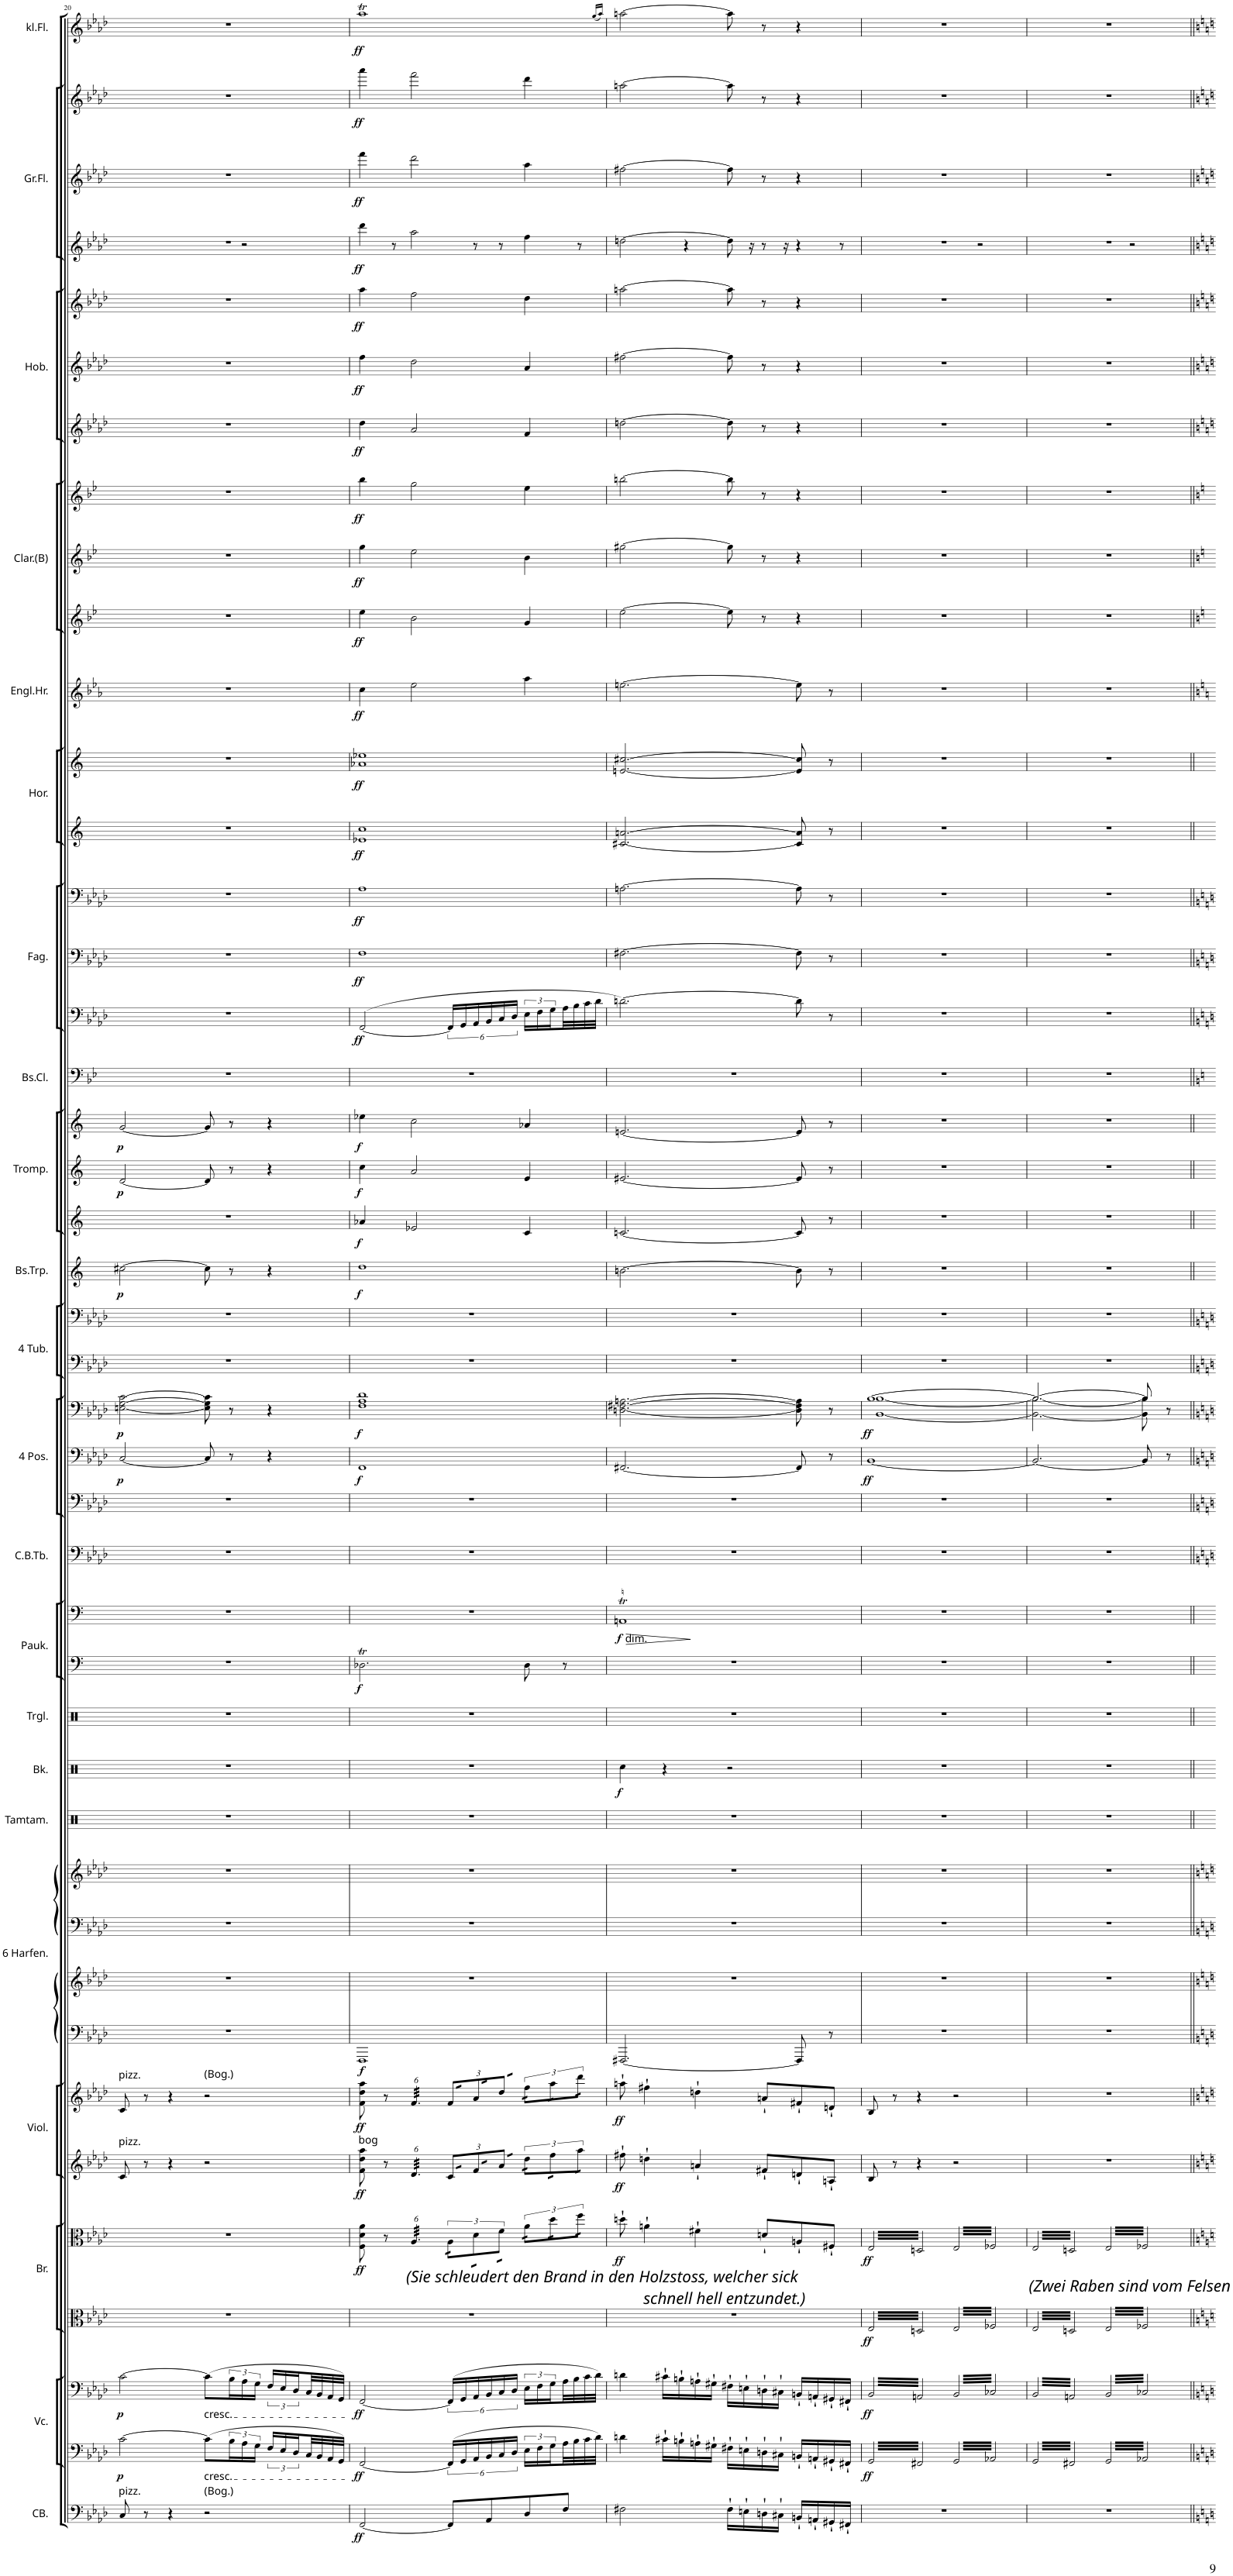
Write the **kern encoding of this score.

**kern	**dynam	**kern	**dynam	**kern	**dynam	**kern	**dynam	**kern	**dynam	**kern	**dynam	**kern	**dynam	**kern	**kern	**dynam	**kern	**kern	**kern	**kern	**dynam	**kern	**kern	**dynam	**kern	**dynam	**kern	**kern	**kern	**dynam	**kern	**dynam	**kern	**kern	**kern	**dynam	**kern	**dynam	**kern	**dynam	**kern	**dynam	**kern	**kern	**dynam	**kern	**dynam	**kern	**dynam	**kern	**dynam	**kern	**dynam	**kern	**dynam	**kern	**dynam	**kern	**dynam	**kern	**dynam	**kern	**dynam	**kern	**dynam	**kern	**dynam	**kern	**dynam	**kern	**dynam	**kern	**dynam	**kern	**dynam
*part41	*part41	*part40	*part40	*part39	*part39	*part38	*part38	*part37	*part37	*part36	*part36	*part35	*part35	*part34	*part34	*part34	*part33	*part33	*part32	*part31	*part31	*part30	*part29	*part29	*part28	*part28	*part27	*part26	*part25	*part25	*part24	*part24	*part23	*part22	*part21	*part21	*part20	*part20	*part19	*part19	*part18	*part18	*part17	*part16	*part16	*part15	*part15	*part14	*part14	*part13	*part13	*part12	*part12	*part11	*part11	*part10	*part10	*part9	*part9	*part8	*part8	*part7	*part7	*part6	*part6	*part5	*part5	*part4	*part4	*part3	*part3	*part2	*part2	*part1	*part1
*staff43	*staff43	*staff42	*staff42	*staff41	*staff41	*staff40	*staff40	*staff39	*staff39	*staff38	*staff38	*staff37	*staff37	*staff36	*staff35	*staff35/36	*staff34	*staff33	*staff32	*staff31	*staff31	*staff30	*staff29	*staff29	*staff28	*staff28	*staff27	*staff26	*staff25	*staff25	*staff24	*staff24	*staff23	*staff22	*staff21	*staff21	*staff20	*staff20	*staff19	*staff19	*staff18	*staff18	*staff17	*staff16	*staff16	*staff15	*staff15	*staff14	*staff14	*staff13	*staff13	*staff12	*staff12	*staff11	*staff11	*staff10	*staff10	*staff9	*staff9	*staff8	*staff8	*staff7	*staff7	*staff6	*staff6	*staff5	*staff5	*staff4	*staff4	*staff3	*staff3	*staff2	*staff2	*staff1	*staff1
*I"Contrabasse.	*	*I"Violoncellos	*	*I"Violoncelle.	*	*I"Violas	*	*I"Bratschen.	*	*I"Violins	*	*I"Violinen.	*	*I"Harp	*	*	*I"6 Harfen.	*	*I"Tamtam.	*I"Becken.	*	*I"Triangel.	*I"Timpani	*	*I"Pauken.	*	*I"Contrabass Tuben.	*I"Trombone	*I"4 Posaunen.	*	*I"Tenor Trombone	*	*I"Tuba	*I"4 Tuben.	*I"Bass Trompetten.	*	*I"C Trumpet	*	*I"Trompetten.	*	*I"C Trumpet	*	*I"Bass Clarinetten.	*I"Bassoon	*	*I"Fagotte.	*	*I"Bassoon	*	*I"Horn in F	*	*I"Horner.	*	*I"Englishes Horn.	*	*I"Bb Clarinet	*	*I"Clarinetten. (B)	*	*I"Bb Clarinet	*	*I"Oboe	*	*I"Hoboen.	*	*I"Oboe	*	*I"Flute	*	*I"Floten.	*	*I"Flute	*	*I"Kleinen Floten.	*
*I'CB.	*	*	*	*I'Vc.	*	*	*	*I'Br.	*	*	*	*I'Viol.	*	*I'Hp	*	*	*I'6 Harfen.	*	*I'Tamtam.	*I'Bk.	*	*I'Trgl.	*I'Timp	*	*I'Pauk.	*	*I'C.B.Tb.	*I'Trb	*I'4 Pos.	*	*I'Trb	*	*I'Tba	*I'4 Tub.	*I'Bs.Trp.	*	*I'Tpt	*	*I'Tromp.	*	*I'Tpt	*	*I'Bs.Cl.	*I'Bsn	*	*I'Fag.	*	*I'Bsn	*	*I'Hn	*	*I'Hor.	*	*I'Engl.Hr.	*	*I'Cl	*	*I'Clar.(B)	*	*I'Cl	*	*I'Ob	*	*I'Hob.	*	*I'Ob	*	*I'Fl	*	*	*	*I'Fl	*	*I'kl.Fl.	*
!!LO:PB:g=z
*clefF4	*	*clefF4	*	*clefF4	*	*clefC3	*	*clefC3	*	*clefG2	*	*clefG2	*	*clefF4	*clefG2	*	*clefF4	*clefG2	*clefX	*clefX	*	*clefX	*clefF4	*	*clefF4	*	*clefF4	*clefF4	*clefF4	*	*clefF4	*	*clefF4	*clefF4	*clefG2	*	*clefG2	*	*clefG2	*	*clefG2	*	*clefF4	*clefF4	*	*clefF4	*	*clefF4	*	*clefG2	*	*clefG2	*	*clefG2	*	*clefG2	*	*clefG2	*	*clefG2	*	*clefG2	*	*clefG2	*	*clefG2	*	*clefG2	*	*clefG2	*	*clefG2	*	*clefG2	*
*Trd7c12	*	*	*	*	*	*	*	*	*	*	*	*	*	*	*	*	*	*	*	*	*	*	*	*	*	*	*	*	*	*	*	*	*	*	*Trd8c14	*	*	*	*	*	*	*	*Trd8c14	*	*	*	*	*	*	*Trd4c7	*	*Trd4c7	*	*Trd4c7	*	*Trd1c2	*	*Trd1c2	*	*Trd1c2	*	*	*	*	*	*	*	*	*	*	*	*	*	*Trd-7c-12	*
*k[b-e-a-d-]	*	*k[b-e-a-d-]	*	*k[b-e-a-d-]	*	*k[b-e-a-d-]	*	*k[b-e-a-d-]	*	*k[b-e-a-d-]	*	*k[b-e-a-d-]	*	*k[b-e-a-d-]	*k[b-e-a-d-]	*	*k[b-e-a-d-]	*k[b-e-a-d-]	*k[]	*k[]	*	*k[]	*k[]	*	*k[]	*	*k[b-e-a-d-]	*k[b-e-a-d-]	*k[b-e-a-d-]	*	*k[b-e-a-d-]	*	*k[b-e-a-d-]	*k[b-e-a-d-]	*k[]	*	*k[]	*	*k[]	*	*k[]	*	*k[b-e-]	*k[b-e-a-d-]	*	*k[b-e-a-d-]	*	*k[b-e-a-d-]	*	*k[]	*	*k[]	*	*k[b-e-a-]	*	*k[b-e-]	*	*k[b-e-]	*	*k[b-e-]	*	*k[b-e-a-d-]	*	*k[b-e-a-d-]	*	*k[b-e-a-d-]	*	*k[b-e-a-d-]	*	*k[b-e-a-d-]	*	*k[b-e-a-d-]	*	*k[b-e-a-d-]	*
*M4/4	*	*M4/4	*	*M4/4	*	*M4/4	*	*M4/4	*	*M4/4	*	*M4/4	*	*M4/4	*M4/4	*	*M4/4	*M4/4	*M4/4	*M4/4	*	*M4/4	*M4/4	*	*M4/4	*	*M4/4	*M4/4	*M4/4	*	*M4/4	*	*M4/4	*M4/4	*M4/4	*	*M4/4	*	*M4/4	*	*M4/4	*	*M4/4	*M4/4	*	*M4/4	*	*M4/4	*	*M4/4	*	*M4/4	*	*M4/4	*	*M4/4	*	*M4/4	*	*M4/4	*	*M4/4	*	*M4/4	*	*M4/4	*	*M12/8	*	*M4/4	*	*M4/4	*	*M4/4	*
=20	=20	=20	=20	=20	=20	=20	=20	=20	=20	=20	=20	=20	=20	=20	=20	=20	=20	=20	=20	=20	=20	=20	=20	=20	=20	=20	=20	=20	=20	=20	=20	=20	=20	=20	=20	=20	=20	=20	=20	=20	=20	=20	=20	=20	=20	=20	=20	=20	=20	=20	=20	=20	=20	=20	=20	=20	=20	=20	=20	=20	=20	=20	=20	=20	=20	=20	=20	=20	=20	=20	=20	=20	=20	=20	=20
!	!	!	!	!	!	!	!	!	!	!	!	!LO:TX:a:t=pizz.	!	!	!	!	!	!	!	!	!	!	!	!	!	!	!	!	!	!	!	!	!	!	!	!	!	!	!	!	!	!	!	!	!	!	!	!	!	!	!	!	!	!	!	!	!	!	!	!	!	!	!	!	!	!	!	!	!	!	!	!	!	!	!
!	!	!	!	!	!	!	!	!	!	!LO:TX:a:t=pizz.	!	!	!	!	!	!	!	!	!	!	!	!	!	!	!	!	!	!	!	!	!	!	!	!	!	!	!	!	!	!	!	!	!	!	!	!	!	!	!	!	!	!	!	!	!	!	!	!	!	!	!	!	!	!	!	!	!	!	!	!	!	!	!	!	!
!LO:TX:a:t=pizz.	!	!	!	!	!	!	!	!	!	!	!	!	!	!	!	!	!	!	!	!	!	!	!	!	!	!	!	!	!	!	!	!	!	!	!	!	!	!	!	!	!	!	!	!	!	!	!	!	!	!	!	!	!	!	!	!	!	!	!	!	!	!	!	!	!	!	!	!	!	!	!	!	!	!	!
!	!	!	!LO:DY:b	!	!LO:DY:b	!	!	!	!	!	!	!	!	!	!	!	!	!	!	!	!	!	!	!	!	!	!	!	!	!LO:DY:b	!	!LO:DY:b	!	!	!	!LO:DY:b	!	!	!	!LO:DY:b	!	!LO:DY:b	!	!	!	!	!	!	!	!	!	!	!	!	!	!	!	!	!	!	!	!	!	!	!	!	!	!	!	!	!	!	!	!	!
8C/	.	[2c\	p	[2c\	p	1r	.	1r	.	8c/	.	8c/	.	1r	1r	.	1r	1r	1r	1r	.	1r	1r	.	1r	.	1r	1r	[2C/	p	[2En\ [2G\ [2c\	p	1r	1r	[2cc#X\	p	1r	.	[2d/	p	[2g/	p	1r	1r	.	1r	.	1r	.	1r	.	1r	.	1r	.	1r	.	1r	.	1r	.	1r	.	1r	.	1r	.	1.r	.	1r	.	1r	.	1r	.
8r	.	.	.	.	.	.	.	.	.	8r	.	8r	.	.	.	.	.	.	.	.	.	.	.	.	.	.	.	.	.	.	.	.	.	.	.	.	.	.	.	.	.	.	.	.	.	.	.	.	.	.	.	.	.	.	.	.	.	.	.	.	.	.	.	.	.	.	.	.	.	.	.	.	.	.	.
4r	.	.	.	.	.	.	.	.	.	4r	.	4r	.	.	.	.	.	.	.	.	.	.	.	.	.	.	.	.	.	.	.	.	.	.	.	.	.	.	.	.	.	.	.	.	.	.	.	.	.	.	.	.	.	.	.	.	.	.	.	.	.	.	.	.	.	.	.	.	.	.	.	.	.	.	.
!	!	!	!	!	!	!	!	!	!	!	!	!LO:TX:a:t=(Bog.)	!	!	!	!	!	!	!	!	!	!	!	!	!	!	!	!	!	!	!	!	!	!	!	!	!	!	!	!	!	!	!	!	!	!	!	!	!	!	!	!	!	!	!	!	!	!	!	!	!	!	!	!	!	!	!	!	!	!	!	!	!	!	!
!	!	!	!	!LO:TX:b:t=cresc.	!	!	!	!	!	!	!	!	!	!	!	!	!	!	!	!	!	!	!	!	!	!	!	!	!	!	!	!	!	!	!	!	!	!	!	!	!	!	!	!	!	!	!	!	!	!	!	!	!	!	!	!	!	!	!	!	!	!	!	!	!	!	!	!	!	!	!	!	!	!	!
!	!	!LO:TX:b:t=cresc.	!	!	!	!	!	!	!	!	!	!	!	!	!	!	!	!	!	!	!	!	!	!	!	!	!	!	!	!	!	!	!	!	!	!	!	!	!	!	!	!	!	!	!	!	!	!	!	!	!	!	!	!	!	!	!	!	!	!	!	!	!	!	!	!	!	!	!	!	!	!	!	!	!
!LO:TX:a:t=(Bog.)	!	!	!	!	!	!	!	!	!	!	!	!	!	!	!	!	!	!	!	!	!	!	!	!	!	!	!	!	!	!	!	!	!	!	!	!	!	!	!	!	!	!	!	!	!	!	!	!	!	!	!	!	!	!	!	!	!	!	!	!	!	!	!	!	!	!	!	!	!	!	!	!	!	!	!
2r	.	(8c\L]	.	(8c\L]	.	.	.	.	.	2r	.	2r	.	.	.	.	.	.	.	.	.	.	.	.	.	.	.	.	8C/]	.	8E\] 8G\] 8c\]	.	.	.	8cc#\]	.	.	.	8d/]	.	8g/]	.	.	.	.	.	.	.	.	.	.	.	.	.	.	.	.	.	.	.	.	.	.	.	.	.	.	.	.	.	.	.	.	.	.
.	.	24B-\L	.	24B-\L	.	.	.	.	.	.	.	.	.	.	.	.	.	.	.	.	.	.	.	.	.	.	.	.	8r	.	8r	.	.	.	8r	.	.	.	8r	.	8r	.	.	.	.	.	.	.	.	.	.	.	.	.	.	.	.	.	.	.	.	.	.	.	.	.	.	.	.	.	.	.	.	.	.
.	.	24A-\	.	24A-\	.	.	.	.	.	.	.	.	.	.	.	.	.	.	.	.	.	.	.	.	.	.	.	.	.	.	.	.	.	.	.	.	.	.	.	.	.	.	.	.	.	.	.	.	.	.	.	.	.	.	.	.	.	.	.	.	.	.	.	.	.	.	.	.	.	.	.	.	.	.	.
.	.	24G\JJ	.	24G\JJ	.	.	.	.	.	.	.	.	.	.	.	.	.	.	.	.	.	.	.	.	.	.	.	.	.	.	.	.	.	.	.	.	.	.	.	.	.	.	.	.	.	.	.	.	.	.	.	.	.	.	.	.	.	.	.	.	.	.	.	.	.	.	.	.	.	.	.	.	.	.	.
.	.	24F/LL	.	24F/LL	.	.	.	.	.	.	.	.	.	.	.	.	.	.	.	.	.	.	.	.	.	.	.	.	4r	.	4r	.	.	.	4r	.	.	.	4r	.	4r	.	.	.	.	.	.	.	.	.	.	.	.	.	.	.	.	.	.	.	.	.	.	.	.	.	.	.	.	.	.	.	.	.	.
.	.	24E-/	.	24E-/	.	.	.	.	.	.	.	.	.	.	.	.	.	.	.	.	.	.	.	.	.	.	.	.	.	.	.	.	.	.	.	.	.	.	.	.	.	.	.	.	.	.	.	.	.	.	.	.	.	.	.	.	.	.	.	.	.	.	.	.	.	.	.	.	.	.	.	.	.	.	.
.	.	24D-/	.	24D-/	.	.	.	.	.	.	.	.	.	.	.	.	.	.	.	.	.	.	.	.	.	.	.	.	.	.	.	.	.	.	.	.	.	.	.	.	.	.	.	.	.	.	.	.	.	.	.	.	.	.	.	.	.	.	.	.	.	.	.	.	.	.	.	.	.	.	.	.	.	.	.
.	.	32C/L	.	32C/L	.	.	.	.	.	.	.	.	.	.	.	.	.	.	.	.	.	.	.	.	.	.	.	.	.	.	.	.	.	.	.	.	.	.	.	.	.	.	.	.	.	.	.	.	.	.	.	.	.	.	.	.	.	.	.	.	.	.	.	.	.	.	.	.	.	.	.	.	.	.	.
.	.	32BB-/	.	32BB-/	.	.	.	.	.	.	.	.	.	.	.	.	.	.	.	.	.	.	.	.	.	.	.	.	.	.	.	.	.	.	.	.	.	.	.	.	.	.	.	.	.	.	.	.	.	.	.	.	.	.	.	.	.	.	.	.	.	.	.	.	.	.	.	.	.	.	.	.	.	.	.
.	.	32AA-/	.	32AA-/	.	.	.	.	.	.	.	.	.	.	.	.	.	.	.	.	.	.	.	.	.	.	.	.	.	.	.	.	.	.	.	.	.	.	.	.	.	.	.	.	.	.	.	.	.	.	.	.	.	.	.	.	.	.	.	.	.	.	.	.	.	.	.	.	.	.	.	.	.	.	.
.	.	32GG/JJJ)	.	32GG/JJJ)	.	.	.	.	.	.	.	.	.	.	.	.	.	.	.	.	.	.	.	.	.	.	.	.	.	.	.	.	.	.	.	.	.	.	.	.	.	.	.	.	.	.	.	.	.	.	.	.	.	.	.	.	.	.	.	.	.	.	.	.	.	.	.	.	.	.	.	.	.	.	.
1ryy	.	1ryy	.	1ryy	.	1ryy	.	1ryy	.	1ryy	.	1ryy	.	1ryy	1ryy	.	1ryy	1ryy	1ryy	1ryy	.	1ryy	1ryy	.	1ryy	.	1ryy	1ryy	1ryy	.	1ryy	.	1ryy	1ryy	1ryy	.	1ryy	.	1ryy	.	1ryy	.	1ryy	1ryy	.	1ryy	.	1ryy	.	1ryy	.	1ryy	.	1ryy	.	1ryy	.	1ryy	.	1ryy	.	1ryy	.	1ryy	.	1ryy	.	.	.	1ryy	.	1ryy	.	1ryy	.
.	.	.	.	.	.	.	.	.	.	.	.	.	.	.	.	.	.	.	.	.	.	.	.	.	.	.	.	.	.	.	.	.	.	.	.	.	.	.	.	.	.	.	.	.	.	.	.	.	.	.	.	.	.	.	.	.	.	.	.	.	.	.	.	.	.	.	.	2r	.	.	.	.	.	.	.
=21	=21	=21	=21	=21	=21	=21	=21	=21	=21	=21	=21	=21	=21	=21	=21	=21	=21	=21	=21	=21	=21	=21	=21	=21	=21	=21	=21	=21	=21	=21	=21	=21	=21	=21	=21	=21	=21	=21	=21	=21	=21	=21	=21	=21	=21	=21	=21	=21	=21	=21	=21	=21	=21	=21	=21	=21	=21	=21	=21	=21	=21	=21	=21	=21	=21	=21	=21	=21	=21	=21	=21	=21	=21	=21	=21
!	!	!	!	!	!	!	!	!	!	!LO:TX:a:t=bog	!	!	!	!	!	!	!	!	!	!	!	!	!	!	!	!	!	!	!	!	!	!	!	!	!	!	!	!	!	!	!	!	!	!	!	!	!	!	!	!	!	!	!	!	!	!	!	!	!	!	!	!	!	!	!	!	!	!	!	!	!	!	!	!	!
!	!	!	!	!	!	!LO:TX:a:i:t=(Sie schleudert den Brand in den Holzstoss, welcher sick	!	!	!	!	!	!	!	!	!	!	!	!	!	!	!	!	!	!	!	!	!	!	!	!	!	!	!	!	!	!	!	!	!	!	!	!	!	!	!	!	!	!	!	!	!	!	!	!	!	!	!	!	!	!	!	!	!	!	!	!	!	!	!	!	!	!	!	!	!
!	!	!	!	!	!	!LO:TX:a:t=schnell hell entzundet.)	!	!	!	!	!	!	!	!	!	!	!	!	!	!	!	!	!	!	!	!	!	!	!	!	!	!	!	!	!	!	!	!	!	!	!	!	!	!	!	!	!	!	!	!	!	!	!	!	!	!	!	!	!	!	!	!	!	!	!	!	!	!	!	!	!	!	!	!	!
!	!LO:DY:b	!	!LO:DY:b	!	!LO:DY:b	!	!	!	!LO:DY:b	!	!LO:DY:b	!	!LO:DY:b	!	!	!LO:DY:b=2	!	!	!	!	!	!	!	!LO:DY:b	!	!	!	!	!	!LO:DY:b	!	!LO:DY:b	!	!	!	!LO:DY:b	!	!LO:DY:b	!	!LO:DY:b	!	!LO:DY:b	!	!	!LO:DY:b	!	!LO:DY:b	!	!LO:DY:b	!	!LO:DY:b	!	!LO:DY:b	!	!LO:DY:b	!	!LO:DY:b	!	!LO:DY:b	!	!LO:DY:b	!	!LO:DY:b	!	!LO:DY:b	!	!LO:DY:b	!	!LO:DY:b	!	!LO:DY:b	!	!LO:DY:b	!	!LO:DY:b
[2FF/	ff	[2FF/	ff	[2FF/	ff	1r	.	8F\ 8d-\ 8a-\	ff	8f\ 8dd-\ 8aa-\	ff	8f\ 8dd-\ 8aa-\	ff	1FFF	1r	f	1r	1r	1r	1r	.	1r	2.D-XT\	f	1r	.	1r	1r	1FF	f	1F 1A- 1d-	f	1r	1r	1dd	f	4a-X/	f	4cc\	f	4ee-X\	f	1r	([2FF/	ff	1F	ff	1A-	ff	1e-X 1cc	ff	1a-X 1ee-X	ff	4cc\	ff	4ee-\	ff	4gg\	ff	4bb-\	ff	4dd-\	ff	4ff\	ff	4aa-\	ff	4ddd-\	ff	4fff\	ff	4aaa-\	ff	1aa-T	ff
.	.	.	.	.	.	.	.	8r	.	8r	.	8r	.	.	.	.	.	.	.	.	.	.	.	.	.	.	.	.	.	.	.	.	.	.	.	.	.	.	.	.	.	.	.	.	.	.	.	.	.	.	.	.	.	.	.	.	.	.	.	.	.	.	.	.	.	.	.	.	.	.	.	.	.	.	.
*	*	*	*	*	*	*	*	*tremolo	*	*	*	*	*	*	*	*	*	*	*	*	*	*	*	*	*	*	*	*	*	*	*	*	*	*	*	*	*	*	*	*	*	*	*	*	*	*	*	*	*	*	*	*	*	*	*	*	*	*	*	*	*	*	*	*	*	*	*	*	*	*	*	*	*	*	*
*	*	*	*	*	*	*	*	*	*	*tremolo	*	*	*	*	*	*	*	*	*	*	*	*	*	*	*	*	*	*	*	*	*	*	*	*	*	*	*	*	*	*	*	*	*	*	*	*	*	*	*	*	*	*	*	*	*	*	*	*	*	*	*	*	*	*	*	*	*	*	*	*	*	*	*	*	*
*	*	*	*	*	*	*	*	*	*	*	*	*tremolo	*	*	*	*	*	*	*	*	*	*	*	*	*	*	*	*	*	*	*	*	*	*	*	*	*	*	*	*	*	*	*	*	*	*	*	*	*	*	*	*	*	*	*	*	*	*	*	*	*	*	*	*	*	*	*	*	*	*	*	*	*	*	*
.	.	.	.	.	.	.	.	48A-/LLL	.	48d-/LLL	.	48f/LLL	.	.	.	.	.	.	.	.	.	.	.	.	.	.	.	.	.	.	.	.	.	.	.	.	2e-X/	.	2a/	.	2cc\	.	.	.	.	.	.	.	.	.	.	.	.	2ee-\	.	2b-\	.	2ee-\	.	2gg\	.	2a-/	.	2dd-\	.	2ff\	.	8r	.	2ddd-\	.	2fff\	.	.	.
.	.	.	.	.	.	.	.	48A-/	.	48d-/	.	48f/	.	.	.	.	.	.	.	.	.	.	.	.	.	.	.	.	.	.	.	.	.	.	.	.	.	.	.	.	.	.	.	.	.	.	.	.	.	.	.	.	.	.	.	.	.	.	.	.	.	.	.	.	.	.	.	.	.	.	.	.	.	.	.
.	.	.	.	.	.	.	.	48A-/	.	48d-/	.	48f/	.	.	.	.	.	.	.	.	.	.	.	.	.	.	.	.	.	.	.	.	.	.	.	.	.	.	.	.	.	.	.	.	.	.	.	.	.	.	.	.	.	.	.	.	.	.	.	.	.	.	.	.	.	.	.	.	.	.	.	.	.	.	.
.	.	.	.	.	.	.	.	48A-/	.	48d-/	.	48f/	.	.	.	.	.	.	.	.	.	.	.	.	.	.	.	.	.	.	.	.	.	.	.	.	.	.	.	.	.	.	.	.	.	.	.	.	.	.	.	.	.	.	.	.	.	.	.	.	.	.	.	.	.	.	.	.	.	.	.	.	.	.	.
.	.	.	.	.	.	.	.	48A-/	.	48d-/	.	48f/	.	.	.	.	.	.	.	.	.	.	.	.	.	.	.	.	.	.	.	.	.	.	.	.	.	.	.	.	.	.	.	.	.	.	.	.	.	.	.	.	.	.	.	.	.	.	.	.	.	.	.	.	.	.	.	.	.	.	.	.	.	.	.
.	.	.	.	.	.	.	.	48A-/	.	48d-/	.	48f/	.	.	.	.	.	.	.	.	.	.	.	.	.	.	.	.	.	.	.	.	.	.	.	.	.	.	.	.	.	.	.	.	.	.	.	.	.	.	.	.	.	.	.	.	.	.	.	.	.	.	.	.	.	.	.	.	.	.	.	.	.	.	.
.	.	.	.	.	.	.	.	48A-/	.	48d-/	.	48f/	.	.	.	.	.	.	.	.	.	.	.	.	.	.	.	.	.	.	.	.	.	.	.	.	.	.	.	.	.	.	.	.	.	.	.	.	.	.	.	.	.	.	.	.	.	.	.	.	.	.	.	.	.	.	.	2aa-\	.	.	.	.	.	.	.
.	.	.	.	.	.	.	.	48A-/	.	48d-/	.	48f/	.	.	.	.	.	.	.	.	.	.	.	.	.	.	.	.	.	.	.	.	.	.	.	.	.	.	.	.	.	.	.	.	.	.	.	.	.	.	.	.	.	.	.	.	.	.	.	.	.	.	.	.	.	.	.	.	.	.	.	.	.	.	.
.	.	.	.	.	.	.	.	48A-/	.	48d-/	.	48f/	.	.	.	.	.	.	.	.	.	.	.	.	.	.	.	.	.	.	.	.	.	.	.	.	.	.	.	.	.	.	.	.	.	.	.	.	.	.	.	.	.	.	.	.	.	.	.	.	.	.	.	.	.	.	.	.	.	.	.	.	.	.	.
.	.	.	.	.	.	.	.	48A-/	.	48d-/	.	48f/	.	.	.	.	.	.	.	.	.	.	.	.	.	.	.	.	.	.	.	.	.	.	.	.	.	.	.	.	.	.	.	.	.	.	.	.	.	.	.	.	.	.	.	.	.	.	.	.	.	.	.	.	.	.	.	.	.	.	.	.	.	.	.
.	.	.	.	.	.	.	.	48A-/	.	48d-/	.	48f/	.	.	.	.	.	.	.	.	.	.	.	.	.	.	.	.	.	.	.	.	.	.	.	.	.	.	.	.	.	.	.	.	.	.	.	.	.	.	.	.	.	.	.	.	.	.	.	.	.	.	.	.	.	.	.	.	.	.	.	.	.	.	.
.	.	.	.	.	.	.	.	48A-/JJJ	.	48d-/JJJ	.	48f/JJJ	.	.	.	.	.	.	.	.	.	.	.	.	.	.	.	.	.	.	.	.	.	.	.	.	.	.	.	.	.	.	.	.	.	.	.	.	.	.	.	.	.	.	.	.	.	.	.	.	.	.	.	.	.	.	.	.	.	.	.	.	.	.	.
*	*	*	*	*	*	*	*	*	*	*Xbrackettup	*	*Xbrackettup	*	*	*	*	*	*	*	*	*	*	*	*	*	*	*	*	*	*	*	*	*	*	*	*	*	*	*	*	*	*	*	*	*	*	*	*	*	*	*	*	*	*	*	*	*	*	*	*	*	*	*	*	*	*	*	*	*	*	*	*	*	*	*
8FF/L]	.	(24FF/LL]	.	(24FF/LL]	.	.	.	24A-\LL	.	24c/LL	.	24f/LL	.	.	.	.	.	.	.	.	.	.	.	.	.	.	.	.	.	.	.	.	.	.	.	.	.	.	.	.	.	.	.	24FF/LL]	.	.	.	.	.	.	.	.	.	.	.	.	.	.	.	.	.	.	.	.	.	.	.	.	.	.	.	.	.	.	.
.	.	24GG/	.	24GG/	.	.	.	24A-\	.	24c/	.	24f/	.	.	.	.	.	.	.	.	.	.	.	.	.	.	.	.	.	.	.	.	.	.	.	.	.	.	.	.	.	.	.	24GG/	.	.	.	.	.	.	.	.	.	.	.	.	.	.	.	.	.	.	.	.	.	.	.	.	.	.	.	.	.	.	.
.	.	24AA-/	.	24AA-/	.	.	.	24d-\	.	24f/	.	24a-/	.	.	.	.	.	.	.	.	.	.	.	.	.	.	.	.	.	.	.	.	.	.	.	.	.	.	.	.	.	.	.	24AA-/	.	.	.	.	.	.	.	.	.	.	.	.	.	.	.	.	.	.	.	.	.	.	.	.	.	.	.	.	.	.	.
8AA-/	.	24BB-/	.	24BB-/	.	.	.	24d-\	.	24f/	.	24a-/	.	.	.	.	.	.	.	.	.	.	.	.	.	.	.	.	.	.	.	.	.	.	.	.	.	.	.	.	.	.	.	24BB-/	.	.	.	.	.	.	.	.	.	.	.	.	.	.	.	.	.	.	.	.	.	.	.	.	.	.	.	.	.	.	.
.	.	24C/	.	24C/	.	.	.	24f\	.	24a-/	.	24dd-/	.	.	.	.	.	.	.	.	.	.	.	.	.	.	.	.	.	.	.	.	.	.	.	.	.	.	.	.	.	.	.	24C/	.	.	.	.	.	.	.	.	.	.	.	.	.	.	.	.	.	.	.	.	.	.	.	.	.	.	.	.	.	.	.
.	.	24D-/JJ	.	24D-/JJ	.	.	.	24f\JJ	.	24a-/JJ	.	24dd-/JJ	.	.	.	.	.	.	.	.	.	.	.	.	.	.	.	.	.	.	.	.	.	.	.	.	.	.	.	.	.	.	.	24D-/JJ	.	.	.	.	.	.	.	.	.	.	.	.	.	.	.	.	.	.	.	.	.	.	.	.	.	.	.	.	.	.	.
*	*	*	*	*	*	*	*	*	*	*brackettup	*	*brackettup	*	*	*	*	*	*	*	*	*	*	*	*	*	*	*	*	*	*	*	*	*	*	*	*	*	*	*	*	*	*	*	*	*	*	*	*	*	*	*	*	*	*	*	*	*	*	*	*	*	*	*	*	*	*	*	*	*	*	*	*	*	*	*
8D-/	.	24E-\LL	.	24E-\LL	.	.	.	24a-\LL	.	24dd-\LL	.	24ff\LL	.	.	.	.	.	.	.	.	.	.	8D-\	.	.	.	.	.	.	.	.	.	.	.	.	.	4c/	.	4e/	.	4a-X/	.	.	24E-\LL	.	.	.	.	.	.	.	.	.	4aa-\	.	4g/	.	4b-\	.	4ee-\	.	4f/	.	4a-/	.	4dd-\	.	.	.	4aa-\	.	4ddd-\	.	.	.
.	.	24F\	.	24F\	.	.	.	24a-\	.	24dd-\	.	24ff\	.	.	.	.	.	.	.	.	.	.	.	.	.	.	.	.	.	.	.	.	.	.	.	.	.	.	.	.	.	.	.	24F\	.	.	.	.	.	.	.	.	.	.	.	.	.	.	.	.	.	.	.	.	.	.	.	.	.	.	.	.	.	.	.
.	.	24G\	.	24G\	.	.	.	24dd-\	.	24ff\	.	24aa-\	.	.	.	.	.	.	.	.	.	.	.	.	.	.	.	.	.	.	.	.	.	.	.	.	.	.	.	.	.	.	.	24G\	.	.	.	.	.	.	.	.	.	.	.	.	.	.	.	.	.	.	.	.	.	.	.	.	.	.	.	.	.	.	.
8F/J	.	32A-\L	.	32A-\L	.	.	.	24dd-\	.	24ff\	.	24aa-\	.	.	.	.	.	.	.	.	.	.	8r	.	.	.	.	.	.	.	.	.	.	.	.	.	.	.	.	.	.	.	.	32A-\L	.	.	.	.	.	.	.	.	.	.	.	.	.	.	.	.	.	.	.	.	.	.	.	8r	.	.	.	.	.	.	.
.	.	32B-\	.	32B-\	.	.	.	.	.	.	.	.	.	.	.	.	.	.	.	.	.	.	.	.	.	.	.	.	.	.	.	.	.	.	.	.	.	.	.	.	.	.	.	32B-\	.	.	.	.	.	.	.	.	.	.	.	.	.	.	.	.	.	.	.	.	.	.	.	.	.	.	.	.	.	.	.
.	.	.	.	.	.	.	.	24ff\	.	24aa-\	.	24ddd-\	.	.	.	.	.	.	.	.	.	.	.	.	.	.	.	.	.	.	.	.	.	.	.	.	.	.	.	.	.	.	.	.	.	.	.	.	.	.	.	.	.	.	.	.	.	.	.	.	.	.	.	.	.	.	.	.	.	.	.	.	.	.	.
.	.	32c\	.	32c\	.	.	.	.	.	.	.	.	.	.	.	.	.	.	.	.	.	.	.	.	.	.	.	.	.	.	.	.	.	.	.	.	.	.	.	.	.	.	.	32c\	.	.	.	.	.	.	.	.	.	.	.	.	.	.	.	.	.	.	.	.	.	.	.	.	.	.	.	.	.	.	.
.	.	.	.	.	.	.	.	24ff\JJ	.	24aa-\JJ	.	24ddd-\JJ	.	.	.	.	.	.	.	.	.	.	.	.	.	.	.	.	.	.	.	.	.	.	.	.	.	.	.	.	.	.	.	.	.	.	.	.	.	.	.	.	.	.	.	.	.	.	.	.	.	.	.	.	.	.	.	.	.	.	.	.	.	.	.
*	*	*	*	*	*	*	*	*	*	*	*	*Xtremolo	*	*	*	*	*	*	*	*	*	*	*	*	*	*	*	*	*	*	*	*	*	*	*	*	*	*	*	*	*	*	*	*	*	*	*	*	*	*	*	*	*	*	*	*	*	*	*	*	*	*	*	*	*	*	*	*	*	*	*	*	*	*	*
*	*	*	*	*	*	*	*	*	*	*Xtremolo	*	*	*	*	*	*	*	*	*	*	*	*	*	*	*	*	*	*	*	*	*	*	*	*	*	*	*	*	*	*	*	*	*	*	*	*	*	*	*	*	*	*	*	*	*	*	*	*	*	*	*	*	*	*	*	*	*	*	*	*	*	*	*	*	*
*	*	*	*	*	*	*	*	*Xtremolo	*	*	*	*	*	*	*	*	*	*	*	*	*	*	*	*	*	*	*	*	*	*	*	*	*	*	*	*	*	*	*	*	*	*	*	*	*	*	*	*	*	*	*	*	*	*	*	*	*	*	*	*	*	*	*	*	*	*	*	*	*	*	*	*	*	*	*
.	.	32d-\JJJ)	.	32d-\JJJ)	.	.	.	.	.	.	.	.	.	.	.	.	.	.	.	.	.	.	.	.	.	.	.	.	.	.	.	.	.	.	.	.	.	.	.	.	.	.	.	32d-\JJJ	.	.	.	.	.	.	.	.	.	.	.	.	.	.	.	.	.	.	.	.	.	.	.	.	.	.	.	.	.	.	.
.	.	.	.	.	.	.	.	.	.	.	.	.	.	.	.	.	.	.	.	.	.	.	.	.	.	.	.	.	.	.	.	.	.	.	.	.	.	.	.	.	.	.	.	.	.	.	.	.	.	.	.	.	.	.	.	.	.	.	.	.	.	.	.	.	.	.	.	.	.	.	.	.	.	(16qgg/LL	.
.	.	.	.	.	.	.	.	.	.	.	.	.	.	.	.	.	.	.	.	.	.	.	.	.	.	.	.	.	.	.	.	.	.	.	.	.	.	.	.	.	.	.	.	.	.	.	.	.	.	.	.	.	.	.	.	.	.	.	.	.	.	.	.	.	.	.	.	.	.	.	.	.	.	16qaa-/JJ)	.
2ryy	.	2ryy	.	2ryy	.	2ryy	.	2ryy	.	2ryy	.	2ryy	.	2ryy	2ryy	.	2ryy	2ryy	2ryy	2ryy	.	2ryy	2ryy	.	2ryy	.	2ryy	2ryy	2ryy	.	2ryy	.	2ryy	2ryy	2ryy	.	2ryy	.	2ryy	.	2ryy	.	2ryy	2ryy	.	2ryy	.	2ryy	.	2ryy	.	2ryy	.	2ryy	.	2ryy	.	2ryy	.	2ryy	.	2ryy	.	2ryy	.	2ryy	.	8r	.	2ryy	.	2ryy	.	2ryy	.
.	.	.	.	.	.	.	.	.	.	.	.	.	.	.	.	.	.	.	.	.	.	.	.	.	.	.	.	.	.	.	.	.	.	.	.	.	.	.	.	.	.	.	.	.	.	.	.	.	.	.	.	.	.	.	.	.	.	.	.	.	.	.	.	.	.	.	.	4ff\	.	.	.	.	.	.	.
.	.	.	.	.	.	.	.	.	.	.	.	.	.	.	.	.	.	.	.	.	.	.	.	.	.	.	.	.	.	.	.	.	.	.	.	.	.	.	.	.	.	.	.	.	.	.	.	.	.	.	.	.	.	.	.	.	.	.	.	.	.	.	.	.	.	.	.	8r	.	.	.	.	.	.	.
=22	=22	=22	=22	=22	=22	=22	=22	=22	=22	=22	=22	=22	=22	=22	=22	=22	=22	=22	=22	=22	=22	=22	=22	=22	=22	=22	=22	=22	=22	=22	=22	=22	=22	=22	=22	=22	=22	=22	=22	=22	=22	=22	=22	=22	=22	=22	=22	=22	=22	=22	=22	=22	=22	=22	=22	=22	=22	=22	=22	=22	=22	=22	=22	=22	=22	=22	=22	=22	=22	=22	=22	=22	=22	=22	=22
!	!	!	!	!	!	!	!	!	!	!	!	!	!	!	!	!	!	!	!	!	!	!	!	!	!LO:TX:b:t=dim.	!	!	!	!	!	!	!	!	!	!	!	!	!	!	!	!	!	!	!	!	!	!	!	!	!	!	!	!	!	!	!	!	!	!	!	!	!	!	!	!	!	!	!	!	!	!	!	!	!	!
!	!	!	!	!	!	!	!	!	!LO:DY:b	!	!LO:DY:b	!	!LO:DY:b	!	!	!	!	!	!	!	!LO:DY:b	!	!	!	!	!LO:HP:b	!	!	!	!	!	!	!	!	!	!	!	!	!	!	!	!	!	!	!	!	!	!	!	!	!	!	!	!	!	!	!	!	!	!	!	!	!	!	!	!	!	!	!	!	!	!	!	!	!
!	!	!	!	!	!	!	!	!	!	!	!	!	!	!	!	!	!	!	!	!	!	!	!	!	!	!LO:DY:n=1:b	!	!	!	!	!	!	!	!	!	!	!	!	!	!	!	!	!	!	!	!	!	!	!	!	!	!	!	!	!	!	!	!	!	!	!	!	!	!	!	!	!	!	!	!	!	!	!	!	!
2F#X\	.	4dn\	.	4dn\	.	1r	.	8ddn'`\	ff	8ff#X'`\	ff	8aan'`\	ff	[2.FFF#X/	1r	.	1r	1r	1r	4Rff\	f	1r	1r	.	1AAnT	> f	1r	1r	[2.FF#X/	.	[2.Dn\ [2.F#X\ [2.An\	.	1r	1r	[2.bn\	.	[2.cn/	.	[2.e#X/	.	[2.en/	.	1r	[2.dn\)	.	[2.F#X\	.	[2.An\	.	[2.c#X/ [2.an/	.	[2.en/ [2.cc#X/	.	[2.een\	.	[2ee-\	.	[2gg#X\	.	[2bbn\	.	[2ddn\	.	[2ff#X\	.	[2aan\	.	[2ddn\	.	[2ff#X\	.	[2aan\	.	[2aan\	.
.	.	.	.	.	.	.	.	4an'`\	.	4ddn'`\	.	4ff#X'`\	.	.	.	.	.	.	.	.	.	.	.	.	.	.	.	.	.	.	.	.	.	.	.	.	.	.	.	.	.	.	.	.	.	.	.	.	.	.	.	.	.	.	.	.	.	.	.	.	.	.	.	.	.	.	.	.	.	.	.	.	.	.	.
.	.	16c#X`\LL	.	16c#X`\LL	.	.	.	.	.	.	.	.	.	.	.	.	.	.	.	4r	.	.	.	.	.	.	.	.	.	.	.	.	.	.	.	.	.	.	.	.	.	.	.	.	.	.	.	.	.	.	.	.	.	.	.	.	.	.	.	.	.	.	.	.	.	.	.	.	.	.	.	.	.	.	.
.	.	16Bn`\	.	16Bn`\	.	.	.	.	.	.	.	.	.	.	.	.	.	.	.	.	.	.	.	.	.	.	.	.	.	.	.	.	.	.	.	.	.	.	.	.	.	.	.	.	.	.	.	.	.	.	.	.	.	.	.	.	.	.	.	.	.	.	.	.	.	.	.	.	.	.	.	.	.	.	.
.	.	16An`\	.	16An`\	.	.	.	4f#X'`\	.	4an'`/	.	4ddn'`\	.	.	.	.	.	.	.	.	.	.	.	.	.	.	.	.	.	.	.	.	.	.	.	.	.	.	.	.	.	.	.	.	.	.	.	.	.	.	.	.	.	.	.	.	.	.	.	.	.	.	.	.	.	.	.	.	.	.	.	.	.	.	.
.	.	16G#X`\JJ	.	16G#X`\JJ	.	.	.	.	.	.	.	.	.	.	.	.	.	.	.	.	.	.	.	.	.	.	.	.	.	.	.	.	.	.	.	.	.	.	.	.	.	.	.	.	.	.	.	.	.	.	.	.	.	.	.	.	.	.	.	.	.	.	.	.	.	.	.	.	.	.	.	.	.	.	.
16F#`\LL	.	16F#X`\LL	.	16F#X`\LL	.	.	.	.	.	.	.	.	.	.	.	.	.	.	.	2r	.	.	.	.	.	.	.	.	.	.	.	.	.	.	.	.	.	.	.	.	.	.	.	.	.	.	.	.	.	.	.	.	.	.	.	8ee-\]	.	8gg#\]	.	8bb\]	.	8dd\]	.	8ff#\]	.	8aa\]	.	4r	.	8ff#\]	.	8aa\]	.	8aa\]	.
16En`\	.	16En`\	.	16En`\	.	.	.	.	.	.	.	.	.	.	.	.	.	.	.	.	.	.	.	.	.	.	.	.	.	.	.	.	.	.	.	.	.	.	.	.	.	.	.	.	.	.	.	.	.	.	.	.	.	.	.	.	.	.	.	.	.	.	.	.	.	.	.	.	.	.	.	.	.	.	.
16Dn`\	.	16Dn`\	.	16Dn`\	.	.	.	8dn'`/L	.	8f#X'`/L	.	8an'`/L	.	.	.	.	.	.	.	.	.	.	.	.	.	.	.	.	.	.	.	.	.	.	.	.	.	.	.	.	.	.	.	.	.	.	.	.	.	.	.	.	.	.	.	8r	.	8r	.	8r	.	8r	.	8r	.	8r	.	.	.	8r	.	8r	.	8r	.
16C#X`\JJ	.	16C#X`\JJ	.	16C#X`\JJ	.	.	.	.	.	.	.	.	.	.	.	.	.	.	.	.	.	.	.	.	.	.	.	.	.	.	.	.	.	.	.	.	.	.	.	.	.	.	.	.	.	.	.	.	.	.	.	.	.	.	.	.	.	.	.	.	.	.	.	.	.	.	.	.	.	.	.	.	.	.	.
16BBn`/LL	.	16BBn`/LL	.	16BBn`/LL	.	.	.	8An'`/	.	8dn'`/	.	8f#X'`/	.	8FFF#/]	.	.	.	.	.	.	.	.	.	.	.	.	.	.	8FF#/]	.	8D\] 8F#\] 8A\]	.	.	.	8b\]	.	8c/]	.	8e#/]	.	8e/]	.	.	8d\]	.	8F#\]	.	8A\]	.	8c#/] 8a/]	.	8e/] 8cc#/]	.	8ee\]	.	4r	.	4r	.	4r	.	4r	.	4r	.	4r	.	8dd\]	.	4r	.	4r	.	4r	.
16AAn`/	.	16AAn`/	.	16AAn`/	.	.	.	.	.	.	.	.	.	.	.	.	.	.	.	.	.	.	.	.	.	.	.	.	.	.	.	.	.	.	.	.	.	.	.	.	.	.	.	.	.	.	.	.	.	.	.	.	.	.	.	.	.	.	.	.	.	.	.	.	.	.	.	.	.	.	.	.	.	.	.
16GG#X`/	.	16GG#X`/	.	16GG#X`/	.	.	.	8F#X'`/J	.	8An'`/J	.	8dn'`/J	.	8r	.	.	.	.	.	.	.	.	.	.	.	.	.	.	8r	.	8r	.	.	.	8r	.	8r	.	8r	.	8r	.	.	8r	.	8r	.	8r	.	8r	.	8r	.	8r	.	.	.	.	.	.	.	.	.	.	.	.	.	16r	.	.	.	.	.	.	.
16FF#X`/JJ	.	16FF#X`/JJ	.	16FF#X`/JJ	.	.	.	.	.	.	.	.	.	.	.	.	.	.	.	.	.	.	.	.	.	.	.	.	.	.	.	.	.	.	.	.	.	.	.	.	.	.	.	.	.	.	.	.	.	.	.	.	.	.	.	.	.	.	.	.	.	.	.	.	.	.	.	8r	.	.	.	.	.	.	.
2ryy	.	2ryy	.	2ryy	.	2ryy	.	2ryy	.	2ryy	.	2ryy	.	2ryy	2ryy	.	2ryy	2ryy	2ryy	2ryy	.	2ryy	2ryy	.	2ryy	]	2ryy	2ryy	2ryy	.	2ryy	.	2ryy	2ryy	2ryy	.	2ryy	.	2ryy	.	2ryy	.	2ryy	2ryy	.	2ryy	.	2ryy	.	2ryy	.	2ryy	.	2ryy	.	2ryy	.	2ryy	.	2ryy	.	2ryy	.	2ryy	.	2ryy	.	.	.	2ryy	.	2ryy	.	2ryy	.
.	.	.	.	.	.	.	.	.	.	.	.	.	.	.	.	.	.	.	.	.	.	.	.	.	.	.	.	.	.	.	.	.	.	.	.	.	.	.	.	.	.	.	.	.	.	.	.	.	.	.	.	.	.	.	.	.	.	.	.	.	.	.	.	.	.	.	.	16r	.	.	.	.	.	.	.
.	.	.	.	.	.	.	.	.	.	.	.	.	.	.	.	.	.	.	.	.	.	.	.	.	.	.	.	.	.	.	.	.	.	.	.	.	.	.	.	.	.	.	.	.	.	.	.	.	.	.	.	.	.	.	.	.	.	.	.	.	.	.	.	.	.	.	.	4r	.	.	.	.	.	.	.
.	.	.	.	.	.	.	.	.	.	.	.	.	.	.	.	.	.	.	.	.	.	.	.	.	.	.	.	.	.	.	.	.	.	.	.	.	.	.	.	.	.	.	.	.	.	.	.	.	.	.	.	.	.	.	.	.	.	.	.	.	.	.	.	.	.	.	.	8r	.	.	.	.	.	.	.
=23	=23	=23	=23	=23	=23	=23	=23	=23	=23	=23	=23	=23	=23	=23	=23	=23	=23	=23	=23	=23	=23	=23	=23	=23	=23	=23	=23	=23	=23	=23	=23	=23	=23	=23	=23	=23	=23	=23	=23	=23	=23	=23	=23	=23	=23	=23	=23	=23	=23	=23	=23	=23	=23	=23	=23	=23	=23	=23	=23	=23	=23	=23	=23	=23	=23	=23	=23	=23	=23	=23	=23	=23	=23	=23	=23
*	*	*	*	*	*	*	*	*	*	*	*	*	*	*	*	*	*	*	*	*	*	*	*	*	*	*	*	*	*	*	*^	*	*	*	*	*	*	*	*	*	*	*	*	*	*	*	*	*	*	*	*	*	*	*	*	*	*	*	*	*	*	*	*	*	*	*	*	*	*	*	*	*	*	*	*
!	!	!	!LO:DY:b	!	!LO:DY:b	!	!LO:DY:b	!	!LO:DY:b	!	!	!	!	!	!	!	!	!	!	!	!	!	!	!	!	!	!	!	!	!LO:DY:b	!	!	!LO:DY:b	!	!	!	!	!	!	!	!	!	!	!	!	!	!	!	!	!	!	!	!	!	!	!	!	!	!	!	!	!	!	!	!	!	!	!	!	!	!	!	!	!	!	!
*	*	*tremolo	*	*	*	*	*	*	*	*	*	*	*	*	*	*	*	*	*	*	*	*	*	*	*	*	*	*	*	*	*	*	*	*	*	*	*	*	*	*	*	*	*	*	*	*	*	*	*	*	*	*	*	*	*	*	*	*	*	*	*	*	*	*	*	*	*	*	*	*	*	*	*	*	*	*
*	*	*	*	*tremolo	*	*	*	*	*	*	*	*	*	*	*	*	*	*	*	*	*	*	*	*	*	*	*	*	*	*	*	*	*	*	*	*	*	*	*	*	*	*	*	*	*	*	*	*	*	*	*	*	*	*	*	*	*	*	*	*	*	*	*	*	*	*	*	*	*	*	*	*	*	*	*	*
*	*	*	*	*	*	*tremolo	*	*	*	*	*	*	*	*	*	*	*	*	*	*	*	*	*	*	*	*	*	*	*	*	*	*	*	*	*	*	*	*	*	*	*	*	*	*	*	*	*	*	*	*	*	*	*	*	*	*	*	*	*	*	*	*	*	*	*	*	*	*	*	*	*	*	*	*	*	*
*	*	*	*	*	*	*	*	*tremolo	*	*	*	*	*	*	*	*	*	*	*	*	*	*	*	*	*	*	*	*	*	*	*	*	*	*	*	*	*	*	*	*	*	*	*	*	*	*	*	*	*	*	*	*	*	*	*	*	*	*	*	*	*	*	*	*	*	*	*	*	*	*	*	*	*	*	*	*
1r	.	64GG/LLLL	ff	64BB-/LLLL	ff	64E-/LLLL	ff	64E-/LLLL	ff	8B-/	.	8B-/	.	1r	1r	.	1r	1r	1r	1r	.	1r	1r	.	1r	.	1r	1r	[1BB-	ff	[1B-	[1BB- [1B-	ff	1r	1r	1r	.	1r	.	1r	.	1r	.	1r	1r	.	1r	.	1r	.	1r	.	1r	.	1r	.	1r	.	1r	.	1r	.	1r	.	1r	.	1r	.	1.r	.	1r	.	1r	.	1r	.
.	.	64FF#X/	.	64AAn/	.	64Dn/	.	64Dn/	.	.	.	.	.	.	.	.	.	.	.	.	.	.	.	.	.	.	.	.	.	.	.	.	.	.	.	.	.	.	.	.	.	.	.	.	.	.	.	.	.	.	.	.	.	.	.	.	.	.	.	.	.	.	.	.	.	.	.	.	.	.	.	.	.	.	.	.
.	.	64GG/	.	64BB-/	.	64E-/	.	64E-/	.	.	.	.	.	.	.	.	.	.	.	.	.	.	.	.	.	.	.	.	.	.	.	.	.	.	.	.	.	.	.	.	.	.	.	.	.	.	.	.	.	.	.	.	.	.	.	.	.	.	.	.	.	.	.	.	.	.	.	.	.	.	.	.	.	.	.	.
.	.	64FF#X/	.	64AAn/	.	64Dn/	.	64Dn/	.	.	.	.	.	.	.	.	.	.	.	.	.	.	.	.	.	.	.	.	.	.	.	.	.	.	.	.	.	.	.	.	.	.	.	.	.	.	.	.	.	.	.	.	.	.	.	.	.	.	.	.	.	.	.	.	.	.	.	.	.	.	.	.	.	.	.	.
.	.	64GG/	.	64BB-/	.	64E-/	.	64E-/	.	.	.	.	.	.	.	.	.	.	.	.	.	.	.	.	.	.	.	.	.	.	.	.	.	.	.	.	.	.	.	.	.	.	.	.	.	.	.	.	.	.	.	.	.	.	.	.	.	.	.	.	.	.	.	.	.	.	.	.	.	.	.	.	.	.	.	.
.	.	64FF#X/	.	64AAn/	.	64Dn/	.	64Dn/	.	.	.	.	.	.	.	.	.	.	.	.	.	.	.	.	.	.	.	.	.	.	.	.	.	.	.	.	.	.	.	.	.	.	.	.	.	.	.	.	.	.	.	.	.	.	.	.	.	.	.	.	.	.	.	.	.	.	.	.	.	.	.	.	.	.	.	.
.	.	64GG/	.	64BB-/	.	64E-/	.	64E-/	.	.	.	.	.	.	.	.	.	.	.	.	.	.	.	.	.	.	.	.	.	.	.	.	.	.	.	.	.	.	.	.	.	.	.	.	.	.	.	.	.	.	.	.	.	.	.	.	.	.	.	.	.	.	.	.	.	.	.	.	.	.	.	.	.	.	.	.
.	.	64FF#X/	.	64AAn/	.	64Dn/	.	64Dn/	.	.	.	.	.	.	.	.	.	.	.	.	.	.	.	.	.	.	.	.	.	.	.	.	.	.	.	.	.	.	.	.	.	.	.	.	.	.	.	.	.	.	.	.	.	.	.	.	.	.	.	.	.	.	.	.	.	.	.	.	.	.	.	.	.	.	.	.
.	.	64GG/	.	64BB-/	.	64E-/	.	64E-/	.	8r	.	8r	.	.	.	.	.	.	.	.	.	.	.	.	.	.	.	.	.	.	.	.	.	.	.	.	.	.	.	.	.	.	.	.	.	.	.	.	.	.	.	.	.	.	.	.	.	.	.	.	.	.	.	.	.	.	.	.	.	.	.	.	.	.	.	.
.	.	64FF#X/	.	64AAn/	.	64Dn/	.	64Dn/	.	.	.	.	.	.	.	.	.	.	.	.	.	.	.	.	.	.	.	.	.	.	.	.	.	.	.	.	.	.	.	.	.	.	.	.	.	.	.	.	.	.	.	.	.	.	.	.	.	.	.	.	.	.	.	.	.	.	.	.	.	.	.	.	.	.	.	.
.	.	64GG/	.	64BB-/	.	64E-/	.	64E-/	.	.	.	.	.	.	.	.	.	.	.	.	.	.	.	.	.	.	.	.	.	.	.	.	.	.	.	.	.	.	.	.	.	.	.	.	.	.	.	.	.	.	.	.	.	.	.	.	.	.	.	.	.	.	.	.	.	.	.	.	.	.	.	.	.	.	.	.
.	.	64FF#X/	.	64AAn/	.	64Dn/	.	64Dn/	.	.	.	.	.	.	.	.	.	.	.	.	.	.	.	.	.	.	.	.	.	.	.	.	.	.	.	.	.	.	.	.	.	.	.	.	.	.	.	.	.	.	.	.	.	.	.	.	.	.	.	.	.	.	.	.	.	.	.	.	.	.	.	.	.	.	.	.
.	.	64GG/	.	64BB-/	.	64E-/	.	64E-/	.	.	.	.	.	.	.	.	.	.	.	.	.	.	.	.	.	.	.	.	.	.	.	.	.	.	.	.	.	.	.	.	.	.	.	.	.	.	.	.	.	.	.	.	.	.	.	.	.	.	.	.	.	.	.	.	.	.	.	.	.	.	.	.	.	.	.	.
.	.	64FF#X/	.	64AAn/	.	64Dn/	.	64Dn/	.	.	.	.	.	.	.	.	.	.	.	.	.	.	.	.	.	.	.	.	.	.	.	.	.	.	.	.	.	.	.	.	.	.	.	.	.	.	.	.	.	.	.	.	.	.	.	.	.	.	.	.	.	.	.	.	.	.	.	.	.	.	.	.	.	.	.	.
.	.	64GG/	.	64BB-/	.	64E-/	.	64E-/	.	.	.	.	.	.	.	.	.	.	.	.	.	.	.	.	.	.	.	.	.	.	.	.	.	.	.	.	.	.	.	.	.	.	.	.	.	.	.	.	.	.	.	.	.	.	.	.	.	.	.	.	.	.	.	.	.	.	.	.	.	.	.	.	.	.	.	.
.	.	64FF#X/	.	64AAn/	.	64Dn/	.	64Dn/	.	.	.	.	.	.	.	.	.	.	.	.	.	.	.	.	.	.	.	.	.	.	.	.	.	.	.	.	.	.	.	.	.	.	.	.	.	.	.	.	.	.	.	.	.	.	.	.	.	.	.	.	.	.	.	.	.	.	.	.	.	.	.	.	.	.	.	.
.	.	64GG/	.	64BB-/	.	64E-/	.	64E-/	.	4r	.	4r	.	.	.	.	.	.	.	.	.	.	.	.	.	.	.	.	.	.	.	.	.	.	.	.	.	.	.	.	.	.	.	.	.	.	.	.	.	.	.	.	.	.	.	.	.	.	.	.	.	.	.	.	.	.	.	.	.	.	.	.	.	.	.	.
.	.	64FF#X/	.	64AAn/	.	64Dn/	.	64Dn/	.	.	.	.	.	.	.	.	.	.	.	.	.	.	.	.	.	.	.	.	.	.	.	.	.	.	.	.	.	.	.	.	.	.	.	.	.	.	.	.	.	.	.	.	.	.	.	.	.	.	.	.	.	.	.	.	.	.	.	.	.	.	.	.	.	.	.	.
.	.	64GG/	.	64BB-/	.	64E-/	.	64E-/	.	.	.	.	.	.	.	.	.	.	.	.	.	.	.	.	.	.	.	.	.	.	.	.	.	.	.	.	.	.	.	.	.	.	.	.	.	.	.	.	.	.	.	.	.	.	.	.	.	.	.	.	.	.	.	.	.	.	.	.	.	.	.	.	.	.	.	.
.	.	64FF#X/	.	64AAn/	.	64Dn/	.	64Dn/	.	.	.	.	.	.	.	.	.	.	.	.	.	.	.	.	.	.	.	.	.	.	.	.	.	.	.	.	.	.	.	.	.	.	.	.	.	.	.	.	.	.	.	.	.	.	.	.	.	.	.	.	.	.	.	.	.	.	.	.	.	.	.	.	.	.	.	.
.	.	64GG/	.	64BB-/	.	64E-/	.	64E-/	.	.	.	.	.	.	.	.	.	.	.	.	.	.	.	.	.	.	.	.	.	.	.	.	.	.	.	.	.	.	.	.	.	.	.	.	.	.	.	.	.	.	.	.	.	.	.	.	.	.	.	.	.	.	.	.	.	.	.	.	.	.	.	.	.	.	.	.
.	.	64FF#X/	.	64AAn/	.	64Dn/	.	64Dn/	.	.	.	.	.	.	.	.	.	.	.	.	.	.	.	.	.	.	.	.	.	.	.	.	.	.	.	.	.	.	.	.	.	.	.	.	.	.	.	.	.	.	.	.	.	.	.	.	.	.	.	.	.	.	.	.	.	.	.	.	.	.	.	.	.	.	.	.
.	.	64GG/	.	64BB-/	.	64E-/	.	64E-/	.	.	.	.	.	.	.	.	.	.	.	.	.	.	.	.	.	.	.	.	.	.	.	.	.	.	.	.	.	.	.	.	.	.	.	.	.	.	.	.	.	.	.	.	.	.	.	.	.	.	.	.	.	.	.	.	.	.	.	.	.	.	.	.	.	.	.	.
.	.	64FF#X/	.	64AAn/	.	64Dn/	.	64Dn/	.	.	.	.	.	.	.	.	.	.	.	.	.	.	.	.	.	.	.	.	.	.	.	.	.	.	.	.	.	.	.	.	.	.	.	.	.	.	.	.	.	.	.	.	.	.	.	.	.	.	.	.	.	.	.	.	.	.	.	.	.	.	.	.	.	.	.	.
.	.	64GG/	.	64BB-/	.	64E-/	.	64E-/	.	.	.	.	.	.	.	.	.	.	.	.	.	.	.	.	.	.	.	.	.	.	.	.	.	.	.	.	.	.	.	.	.	.	.	.	.	.	.	.	.	.	.	.	.	.	.	.	.	.	.	.	.	.	.	.	.	.	.	.	.	.	.	.	.	.	.	.
.	.	64FF#X/	.	64AAn/	.	64Dn/	.	64Dn/	.	.	.	.	.	.	.	.	.	.	.	.	.	.	.	.	.	.	.	.	.	.	.	.	.	.	.	.	.	.	.	.	.	.	.	.	.	.	.	.	.	.	.	.	.	.	.	.	.	.	.	.	.	.	.	.	.	.	.	.	.	.	.	.	.	.	.	.
.	.	64GG/	.	64BB-/	.	64E-/	.	64E-/	.	.	.	.	.	.	.	.	.	.	.	.	.	.	.	.	.	.	.	.	.	.	.	.	.	.	.	.	.	.	.	.	.	.	.	.	.	.	.	.	.	.	.	.	.	.	.	.	.	.	.	.	.	.	.	.	.	.	.	.	.	.	.	.	.	.	.	.
.	.	64FF#X/	.	64AAn/	.	64Dn/	.	64Dn/	.	.	.	.	.	.	.	.	.	.	.	.	.	.	.	.	.	.	.	.	.	.	.	.	.	.	.	.	.	.	.	.	.	.	.	.	.	.	.	.	.	.	.	.	.	.	.	.	.	.	.	.	.	.	.	.	.	.	.	.	.	.	.	.	.	.	.	.
.	.	64GG/	.	64BB-/	.	64E-/	.	64E-/	.	.	.	.	.	.	.	.	.	.	.	.	.	.	.	.	.	.	.	.	.	.	.	.	.	.	.	.	.	.	.	.	.	.	.	.	.	.	.	.	.	.	.	.	.	.	.	.	.	.	.	.	.	.	.	.	.	.	.	.	.	.	.	.	.	.	.	.
.	.	64FF#X/	.	64AAn/	.	64Dn/	.	64Dn/	.	.	.	.	.	.	.	.	.	.	.	.	.	.	.	.	.	.	.	.	.	.	.	.	.	.	.	.	.	.	.	.	.	.	.	.	.	.	.	.	.	.	.	.	.	.	.	.	.	.	.	.	.	.	.	.	.	.	.	.	.	.	.	.	.	.	.	.
.	.	64GG/	.	64BB-/	.	64E-/	.	64E-/	.	.	.	.	.	.	.	.	.	.	.	.	.	.	.	.	.	.	.	.	.	.	.	.	.	.	.	.	.	.	.	.	.	.	.	.	.	.	.	.	.	.	.	.	.	.	.	.	.	.	.	.	.	.	.	.	.	.	.	.	.	.	.	.	.	.	.	.
.	.	64FF#X/JJJJ	.	64AAn/JJJJ	.	64Dn/JJJJ	.	64Dn/JJJJ	.	.	.	.	.	.	.	.	.	.	.	.	.	.	.	.	.	.	.	.	.	.	.	.	.	.	.	.	.	.	.	.	.	.	.	.	.	.	.	.	.	.	.	.	.	.	.	.	.	.	.	.	.	.	.	.	.	.	.	.	.	.	.	.	.	.	.	.
!	!	!	!	!	!	!LO:TX:a:i:t=(Zwei Raben sind vom Felsen	!	!	!	!	!	!	!	!	!	!	!	!	!	!	!	!	!	!	!	!	!	!	!	!	!	!	!	!	!	!	!	!	!	!	!	!	!	!	!	!	!	!	!	!	!	!	!	!	!	!	!	!	!	!	!	!	!	!	!	!	!	!	!	!	!	!	!	!	!	!
.	.	64GG/LLLL	.	64BB-/LLLL	.	64E-/LLLL	.	64E-/LLLL	.	2r	.	2r	.	.	.	.	.	.	.	.	.	.	.	.	.	.	.	.	.	.	.	.	.	.	.	.	.	.	.	.	.	.	.	.	.	.	.	.	.	.	.	.	.	.	.	.	.	.	.	.	.	.	.	.	.	.	.	.	.	.	.	.	.	.	.	.
.	.	64AA-X/	.	64C-X/	.	64F-X/	.	64F-X/	.	.	.	.	.	.	.	.	.	.	.	.	.	.	.	.	.	.	.	.	.	.	.	.	.	.	.	.	.	.	.	.	.	.	.	.	.	.	.	.	.	.	.	.	.	.	.	.	.	.	.	.	.	.	.	.	.	.	.	.	.	.	.	.	.	.	.	.
.	.	64GG/	.	64BB-/	.	64E-/	.	64E-/	.	.	.	.	.	.	.	.	.	.	.	.	.	.	.	.	.	.	.	.	.	.	.	.	.	.	.	.	.	.	.	.	.	.	.	.	.	.	.	.	.	.	.	.	.	.	.	.	.	.	.	.	.	.	.	.	.	.	.	.	.	.	.	.	.	.	.	.
.	.	64AA-X/	.	64C-X/	.	64F-X/	.	64F-X/	.	.	.	.	.	.	.	.	.	.	.	.	.	.	.	.	.	.	.	.	.	.	.	.	.	.	.	.	.	.	.	.	.	.	.	.	.	.	.	.	.	.	.	.	.	.	.	.	.	.	.	.	.	.	.	.	.	.	.	.	.	.	.	.	.	.	.	.
.	.	64GG/	.	64BB-/	.	64E-/	.	64E-/	.	.	.	.	.	.	.	.	.	.	.	.	.	.	.	.	.	.	.	.	.	.	.	.	.	.	.	.	.	.	.	.	.	.	.	.	.	.	.	.	.	.	.	.	.	.	.	.	.	.	.	.	.	.	.	.	.	.	.	.	.	.	.	.	.	.	.	.
.	.	64AA-X/	.	64C-X/	.	64F-X/	.	64F-X/	.	.	.	.	.	.	.	.	.	.	.	.	.	.	.	.	.	.	.	.	.	.	.	.	.	.	.	.	.	.	.	.	.	.	.	.	.	.	.	.	.	.	.	.	.	.	.	.	.	.	.	.	.	.	.	.	.	.	.	.	.	.	.	.	.	.	.	.
.	.	64GG/	.	64BB-/	.	64E-/	.	64E-/	.	.	.	.	.	.	.	.	.	.	.	.	.	.	.	.	.	.	.	.	.	.	.	.	.	.	.	.	.	.	.	.	.	.	.	.	.	.	.	.	.	.	.	.	.	.	.	.	.	.	.	.	.	.	.	.	.	.	.	.	.	.	.	.	.	.	.	.
.	.	64AA-X/	.	64C-X/	.	64F-X/	.	64F-X/	.	.	.	.	.	.	.	.	.	.	.	.	.	.	.	.	.	.	.	.	.	.	.	.	.	.	.	.	.	.	.	.	.	.	.	.	.	.	.	.	.	.	.	.	.	.	.	.	.	.	.	.	.	.	.	.	.	.	.	.	.	.	.	.	.	.	.	.
.	.	64GG/	.	64BB-/	.	64E-/	.	64E-/	.	.	.	.	.	.	.	.	.	.	.	.	.	.	.	.	.	.	.	.	.	.	.	.	.	.	.	.	.	.	.	.	.	.	.	.	.	.	.	.	.	.	.	.	.	.	.	.	.	.	.	.	.	.	.	.	.	.	.	.	.	.	.	.	.	.	.	.
.	.	64AA-X/	.	64C-X/	.	64F-X/	.	64F-X/	.	.	.	.	.	.	.	.	.	.	.	.	.	.	.	.	.	.	.	.	.	.	.	.	.	.	.	.	.	.	.	.	.	.	.	.	.	.	.	.	.	.	.	.	.	.	.	.	.	.	.	.	.	.	.	.	.	.	.	.	.	.	.	.	.	.	.	.
.	.	64GG/	.	64BB-/	.	64E-/	.	64E-/	.	.	.	.	.	.	.	.	.	.	.	.	.	.	.	.	.	.	.	.	.	.	.	.	.	.	.	.	.	.	.	.	.	.	.	.	.	.	.	.	.	.	.	.	.	.	.	.	.	.	.	.	.	.	.	.	.	.	.	.	.	.	.	.	.	.	.	.
.	.	64AA-X/	.	64C-X/	.	64F-X/	.	64F-X/	.	.	.	.	.	.	.	.	.	.	.	.	.	.	.	.	.	.	.	.	.	.	.	.	.	.	.	.	.	.	.	.	.	.	.	.	.	.	.	.	.	.	.	.	.	.	.	.	.	.	.	.	.	.	.	.	.	.	.	.	.	.	.	.	.	.	.	.
.	.	64GG/	.	64BB-/	.	64E-/	.	64E-/	.	.	.	.	.	.	.	.	.	.	.	.	.	.	.	.	.	.	.	.	.	.	.	.	.	.	.	.	.	.	.	.	.	.	.	.	.	.	.	.	.	.	.	.	.	.	.	.	.	.	.	.	.	.	.	.	.	.	.	.	.	.	.	.	.	.	.	.
.	.	64AA-X/	.	64C-X/	.	64F-X/	.	64F-X/	.	.	.	.	.	.	.	.	.	.	.	.	.	.	.	.	.	.	.	.	.	.	.	.	.	.	.	.	.	.	.	.	.	.	.	.	.	.	.	.	.	.	.	.	.	.	.	.	.	.	.	.	.	.	.	.	.	.	.	.	.	.	.	.	.	.	.	.
.	.	64GG/	.	64BB-/	.	64E-/	.	64E-/	.	.	.	.	.	.	.	.	.	.	.	.	.	.	.	.	.	.	.	.	.	.	.	.	.	.	.	.	.	.	.	.	.	.	.	.	.	.	.	.	.	.	.	.	.	.	.	.	.	.	.	.	.	.	.	.	.	.	.	.	.	.	.	.	.	.	.	.
.	.	64AA-X/	.	64C-X/	.	64F-X/	.	64F-X/	.	.	.	.	.	.	.	.	.	.	.	.	.	.	.	.	.	.	.	.	.	.	.	.	.	.	.	.	.	.	.	.	.	.	.	.	.	.	.	.	.	.	.	.	.	.	.	.	.	.	.	.	.	.	.	.	.	.	.	.	.	.	.	.	.	.	.	.
.	.	64GG/	.	64BB-/	.	64E-/	.	64E-/	.	.	.	.	.	.	.	.	.	.	.	.	.	.	.	.	.	.	.	.	.	.	.	.	.	.	.	.	.	.	.	.	.	.	.	.	.	.	.	.	.	.	.	.	.	.	.	.	.	.	.	.	.	.	.	.	.	.	.	.	.	.	.	.	.	.	.	.
.	.	64AA-X/	.	64C-X/	.	64F-X/	.	64F-X/	.	.	.	.	.	.	.	.	.	.	.	.	.	.	.	.	.	.	.	.	.	.	.	.	.	.	.	.	.	.	.	.	.	.	.	.	.	.	.	.	.	.	.	.	.	.	.	.	.	.	.	.	.	.	.	.	.	.	.	.	.	.	.	.	.	.	.	.
.	.	64GG/	.	64BB-/	.	64E-/	.	64E-/	.	.	.	.	.	.	.	.	.	.	.	.	.	.	.	.	.	.	.	.	.	.	.	.	.	.	.	.	.	.	.	.	.	.	.	.	.	.	.	.	.	.	.	.	.	.	.	.	.	.	.	.	.	.	.	.	.	.	.	.	.	.	.	.	.	.	.	.
.	.	64AA-X/	.	64C-X/	.	64F-X/	.	64F-X/	.	.	.	.	.	.	.	.	.	.	.	.	.	.	.	.	.	.	.	.	.	.	.	.	.	.	.	.	.	.	.	.	.	.	.	.	.	.	.	.	.	.	.	.	.	.	.	.	.	.	.	.	.	.	.	.	.	.	.	.	.	.	.	.	.	.	.	.
.	.	64GG/	.	64BB-/	.	64E-/	.	64E-/	.	.	.	.	.	.	.	.	.	.	.	.	.	.	.	.	.	.	.	.	.	.	.	.	.	.	.	.	.	.	.	.	.	.	.	.	.	.	.	.	.	.	.	.	.	.	.	.	.	.	.	.	.	.	.	.	.	.	.	.	.	.	.	.	.	.	.	.
.	.	64AA-X/	.	64C-X/	.	64F-X/	.	64F-X/	.	.	.	.	.	.	.	.	.	.	.	.	.	.	.	.	.	.	.	.	.	.	.	.	.	.	.	.	.	.	.	.	.	.	.	.	.	.	.	.	.	.	.	.	.	.	.	.	.	.	.	.	.	.	.	.	.	.	.	.	.	.	.	.	.	.	.	.
.	.	64GG/	.	64BB-/	.	64E-/	.	64E-/	.	.	.	.	.	.	.	.	.	.	.	.	.	.	.	.	.	.	.	.	.	.	.	.	.	.	.	.	.	.	.	.	.	.	.	.	.	.	.	.	.	.	.	.	.	.	.	.	.	.	.	.	.	.	.	.	.	.	.	.	.	.	.	.	.	.	.	.
.	.	64AA-X/	.	64C-X/	.	64F-X/	.	64F-X/	.	.	.	.	.	.	.	.	.	.	.	.	.	.	.	.	.	.	.	.	.	.	.	.	.	.	.	.	.	.	.	.	.	.	.	.	.	.	.	.	.	.	.	.	.	.	.	.	.	.	.	.	.	.	.	.	.	.	.	.	.	.	.	.	.	.	.	.
.	.	64GG/	.	64BB-/	.	64E-/	.	64E-/	.	.	.	.	.	.	.	.	.	.	.	.	.	.	.	.	.	.	.	.	.	.	.	.	.	.	.	.	.	.	.	.	.	.	.	.	.	.	.	.	.	.	.	.	.	.	.	.	.	.	.	.	.	.	.	.	.	.	.	.	.	.	.	.	.	.	.	.
.	.	64AA-X/	.	64C-X/	.	64F-X/	.	64F-X/	.	.	.	.	.	.	.	.	.	.	.	.	.	.	.	.	.	.	.	.	.	.	.	.	.	.	.	.	.	.	.	.	.	.	.	.	.	.	.	.	.	.	.	.	.	.	.	.	.	.	.	.	.	.	.	.	.	.	.	.	.	.	.	.	.	.	.	.
.	.	64GG/	.	64BB-/	.	64E-/	.	64E-/	.	.	.	.	.	.	.	.	.	.	.	.	.	.	.	.	.	.	.	.	.	.	.	.	.	.	.	.	.	.	.	.	.	.	.	.	.	.	.	.	.	.	.	.	.	.	.	.	.	.	.	.	.	.	.	.	.	.	.	.	.	.	.	.	.	.	.	.
.	.	64AA-X/	.	64C-X/	.	64F-X/	.	64F-X/	.	.	.	.	.	.	.	.	.	.	.	.	.	.	.	.	.	.	.	.	.	.	.	.	.	.	.	.	.	.	.	.	.	.	.	.	.	.	.	.	.	.	.	.	.	.	.	.	.	.	.	.	.	.	.	.	.	.	.	.	.	.	.	.	.	.	.	.
.	.	64GG/	.	64BB-/	.	64E-/	.	64E-/	.	.	.	.	.	.	.	.	.	.	.	.	.	.	.	.	.	.	.	.	.	.	.	.	.	.	.	.	.	.	.	.	.	.	.	.	.	.	.	.	.	.	.	.	.	.	.	.	.	.	.	.	.	.	.	.	.	.	.	.	.	.	.	.	.	.	.	.
.	.	64AA-X/	.	64C-X/	.	64F-X/	.	64F-X/	.	.	.	.	.	.	.	.	.	.	.	.	.	.	.	.	.	.	.	.	.	.	.	.	.	.	.	.	.	.	.	.	.	.	.	.	.	.	.	.	.	.	.	.	.	.	.	.	.	.	.	.	.	.	.	.	.	.	.	.	.	.	.	.	.	.	.	.
.	.	64GG/	.	64BB-/	.	64E-/	.	64E-/	.	.	.	.	.	.	.	.	.	.	.	.	.	.	.	.	.	.	.	.	.	.	.	.	.	.	.	.	.	.	.	.	.	.	.	.	.	.	.	.	.	.	.	.	.	.	.	.	.	.	.	.	.	.	.	.	.	.	.	.	.	.	.	.	.	.	.	.
.	.	64AA-X/JJJJ	.	64C-X/JJJJ	.	64F-X/JJJJ	.	64F-X/JJJJ	.	.	.	.	.	.	.	.	.	.	.	.	.	.	.	.	.	.	.	.	.	.	.	.	.	.	.	.	.	.	.	.	.	.	.	.	.	.	.	.	.	.	.	.	.	.	.	.	.	.	.	.	.	.	.	.	.	.	.	.	.	.	.	.	.	.	.	.
1ryy	.	1ryy	.	1ryy	.	1ryy	.	1ryy	.	1ryy	.	1ryy	.	1ryy	1ryy	.	1ryy	1ryy	1ryy	1ryy	.	1ryy	1ryy	.	1ryy	.	1ryy	1ryy	1ryy	.	1ryy	1ryy	.	1ryy	1ryy	1ryy	.	1ryy	.	1ryy	.	1ryy	.	1ryy	1ryy	.	1ryy	.	1ryy	.	1ryy	.	1ryy	.	1ryy	.	1ryy	.	1ryy	.	1ryy	.	1ryy	.	1ryy	.	1ryy	.	.	.	1ryy	.	1ryy	.	1ryy	.
.	.	.	.	.	.	.	.	.	.	.	.	.	.	.	.	.	.	.	.	.	.	.	.	.	.	.	.	.	.	.	.	.	.	.	.	.	.	.	.	.	.	.	.	.	.	.	.	.	.	.	.	.	.	.	.	.	.	.	.	.	.	.	.	.	.	.	.	.	.	.	.	.	.	.	.	.
.	.	.	.	.	.	.	.	.	.	.	.	.	.	.	.	.	.	.	.	.	.	.	.	.	.	.	.	.	.	.	.	.	.	.	.	.	.	.	.	.	.	.	.	.	.	.	.	.	.	.	.	.	.	.	.	.	.	.	.	.	.	.	.	.	.	.	.	.	.	.	.	.	.	.	.	.
.	.	.	.	.	.	.	.	.	.	.	.	.	.	.	.	.	.	.	.	.	.	.	.	.	.	.	.	.	.	.	.	.	.	.	.	.	.	.	.	.	.	.	.	.	.	.	.	.	.	.	.	.	.	.	.	.	.	.	.	.	.	.	.	.	.	.	.	.	.	.	.	.	.	.	.	.
.	.	.	.	.	.	.	.	.	.	.	.	.	.	.	.	.	.	.	.	.	.	.	.	.	.	.	.	.	.	.	.	.	.	.	.	.	.	.	.	.	.	.	.	.	.	.	.	.	.	.	.	.	.	.	.	.	.	.	.	.	.	.	.	.	.	.	.	.	.	.	.	.	.	.	.	.
.	.	.	.	.	.	.	.	.	.	.	.	.	.	.	.	.	.	.	.	.	.	.	.	.	.	.	.	.	.	.	.	.	.	.	.	.	.	.	.	.	.	.	.	.	.	.	.	.	.	.	.	.	.	.	.	.	.	.	.	.	.	.	.	.	.	.	.	.	.	.	.	.	.	.	.	.
.	.	.	.	.	.	.	.	.	.	.	.	.	.	.	.	.	.	.	.	.	.	.	.	.	.	.	.	.	.	.	.	.	.	.	.	.	.	.	.	.	.	.	.	.	.	.	.	.	.	.	.	.	.	.	.	.	.	.	.	.	.	.	.	.	.	.	.	.	.	.	.	.	.	.	.	.
.	.	.	.	.	.	.	.	.	.	.	.	.	.	.	.	.	.	.	.	.	.	.	.	.	.	.	.	.	.	.	.	.	.	.	.	.	.	.	.	.	.	.	.	.	.	.	.	.	.	.	.	.	.	.	.	.	.	.	.	.	.	.	.	.	.	.	.	.	.	.	.	.	.	.	.	.
.	.	.	.	.	.	.	.	.	.	.	.	.	.	.	.	.	.	.	.	.	.	.	.	.	.	.	.	.	.	.	.	.	.	.	.	.	.	.	.	.	.	.	.	.	.	.	.	.	.	.	.	.	.	.	.	.	.	.	.	.	.	.	.	.	.	.	.	.	.	.	.	.	.	.	.	.
.	.	.	.	.	.	.	.	.	.	.	.	.	.	.	.	.	.	.	.	.	.	.	.	.	.	.	.	.	.	.	.	.	.	.	.	.	.	.	.	.	.	.	.	.	.	.	.	.	.	.	.	.	.	.	.	.	.	.	.	.	.	.	.	.	.	.	.	.	.	.	.	.	.	.	.	.
.	.	.	.	.	.	.	.	.	.	.	.	.	.	.	.	.	.	.	.	.	.	.	.	.	.	.	.	.	.	.	.	.	.	.	.	.	.	.	.	.	.	.	.	.	.	.	.	.	.	.	.	.	.	.	.	.	.	.	.	.	.	.	.	.	.	.	.	.	.	.	.	.	.	.	.	.
.	.	.	.	.	.	.	.	.	.	.	.	.	.	.	.	.	.	.	.	.	.	.	.	.	.	.	.	.	.	.	.	.	.	.	.	.	.	.	.	.	.	.	.	.	.	.	.	.	.	.	.	.	.	.	.	.	.	.	.	.	.	.	.	.	.	.	.	.	.	.	.	.	.	.	.	.
.	.	.	.	.	.	.	.	.	.	.	.	.	.	.	.	.	.	.	.	.	.	.	.	.	.	.	.	.	.	.	.	.	.	.	.	.	.	.	.	.	.	.	.	.	.	.	.	.	.	.	.	.	.	.	.	.	.	.	.	.	.	.	.	.	.	.	.	.	.	.	.	.	.	.	.	.
.	.	.	.	.	.	.	.	.	.	.	.	.	.	.	.	.	.	.	.	.	.	.	.	.	.	.	.	.	.	.	.	.	.	.	.	.	.	.	.	.	.	.	.	.	.	.	.	.	.	.	.	.	.	.	.	.	.	.	.	.	.	.	.	.	.	.	.	.	.	.	.	.	.	.	.	.
.	.	.	.	.	.	.	.	.	.	.	.	.	.	.	.	.	.	.	.	.	.	.	.	.	.	.	.	.	.	.	.	.	.	.	.	.	.	.	.	.	.	.	.	.	.	.	.	.	.	.	.	.	.	.	.	.	.	.	.	.	.	.	.	.	.	.	.	.	.	.	.	.	.	.	.	.
.	.	.	.	.	.	.	.	.	.	.	.	.	.	.	.	.	.	.	.	.	.	.	.	.	.	.	.	.	.	.	.	.	.	.	.	.	.	.	.	.	.	.	.	.	.	.	.	.	.	.	.	.	.	.	.	.	.	.	.	.	.	.	.	.	.	.	.	.	.	.	.	.	.	.	.	.
.	.	.	.	.	.	.	.	.	.	.	.	.	.	.	.	.	.	.	.	.	.	.	.	.	.	.	.	.	.	.	.	.	.	.	.	.	.	.	.	.	.	.	.	.	.	.	.	.	.	.	.	.	.	.	.	.	.	.	.	.	.	.	.	.	.	.	.	.	2r	.	.	.	.	.	.	.
=24	=24	=24	=24	=24	=24	=24	=24	=24	=24	=24	=24	=24	=24	=24	=24	=24	=24	=24	=24	=24	=24	=24	=24	=24	=24	=24	=24	=24	=24	=24	=24	=24	=24	=24	=24	=24	=24	=24	=24	=24	=24	=24	=24	=24	=24	=24	=24	=24	=24	=24	=24	=24	=24	=24	=24	=24	=24	=24	=24	=24	=24	=24	=24	=24	=24	=24	=24	=24	=24	=24	=24	=24	=24	=24	=24	=24
1r	.	64GG/LLLL	.	64BB-/LLLL	.	64E-/LLLL	.	64E-/LLLL	.	1r	.	1r	.	1r	1r	.	1r	1r	1r	1r	.	1r	1r	.	1r	.	1r	1r	2.BB-/_	.	2.B-/_	2.BB-\_ 2.B-\_	.	1r	1r	1r	.	1r	.	1r	.	1r	.	1r	1r	.	1r	.	1r	.	1r	.	1r	.	1r	.	1r	.	1r	.	1r	.	1r	.	1r	.	1r	.	1.r	.	1r	.	1r	.	1r	.
.	.	64FF#X/	.	64AAn/	.	64Dn/	.	64Dn/	.	.	.	.	.	.	.	.	.	.	.	.	.	.	.	.	.	.	.	.	.	.	.	.	.	.	.	.	.	.	.	.	.	.	.	.	.	.	.	.	.	.	.	.	.	.	.	.	.	.	.	.	.	.	.	.	.	.	.	.	.	.	.	.	.	.	.	.
.	.	64GG/	.	64BB-/	.	64E-/	.	64E-/	.	.	.	.	.	.	.	.	.	.	.	.	.	.	.	.	.	.	.	.	.	.	.	.	.	.	.	.	.	.	.	.	.	.	.	.	.	.	.	.	.	.	.	.	.	.	.	.	.	.	.	.	.	.	.	.	.	.	.	.	.	.	.	.	.	.	.	.
.	.	64FF#X/	.	64AAn/	.	64Dn/	.	64Dn/	.	.	.	.	.	.	.	.	.	.	.	.	.	.	.	.	.	.	.	.	.	.	.	.	.	.	.	.	.	.	.	.	.	.	.	.	.	.	.	.	.	.	.	.	.	.	.	.	.	.	.	.	.	.	.	.	.	.	.	.	.	.	.	.	.	.	.	.
.	.	64GG/	.	64BB-/	.	64E-/	.	64E-/	.	.	.	.	.	.	.	.	.	.	.	.	.	.	.	.	.	.	.	.	.	.	.	.	.	.	.	.	.	.	.	.	.	.	.	.	.	.	.	.	.	.	.	.	.	.	.	.	.	.	.	.	.	.	.	.	.	.	.	.	.	.	.	.	.	.	.	.
.	.	64FF#X/	.	64AAn/	.	64Dn/	.	64Dn/	.	.	.	.	.	.	.	.	.	.	.	.	.	.	.	.	.	.	.	.	.	.	.	.	.	.	.	.	.	.	.	.	.	.	.	.	.	.	.	.	.	.	.	.	.	.	.	.	.	.	.	.	.	.	.	.	.	.	.	.	.	.	.	.	.	.	.	.
.	.	64GG/	.	64BB-/	.	64E-/	.	64E-/	.	.	.	.	.	.	.	.	.	.	.	.	.	.	.	.	.	.	.	.	.	.	.	.	.	.	.	.	.	.	.	.	.	.	.	.	.	.	.	.	.	.	.	.	.	.	.	.	.	.	.	.	.	.	.	.	.	.	.	.	.	.	.	.	.	.	.	.
.	.	64FF#X/	.	64AAn/	.	64Dn/	.	64Dn/	.	.	.	.	.	.	.	.	.	.	.	.	.	.	.	.	.	.	.	.	.	.	.	.	.	.	.	.	.	.	.	.	.	.	.	.	.	.	.	.	.	.	.	.	.	.	.	.	.	.	.	.	.	.	.	.	.	.	.	.	.	.	.	.	.	.	.	.
.	.	64GG/	.	64BB-/	.	64E-/	.	64E-/	.	.	.	.	.	.	.	.	.	.	.	.	.	.	.	.	.	.	.	.	.	.	.	.	.	.	.	.	.	.	.	.	.	.	.	.	.	.	.	.	.	.	.	.	.	.	.	.	.	.	.	.	.	.	.	.	.	.	.	.	.	.	.	.	.	.	.	.
.	.	64FF#X/	.	64AAn/	.	64Dn/	.	64Dn/	.	.	.	.	.	.	.	.	.	.	.	.	.	.	.	.	.	.	.	.	.	.	.	.	.	.	.	.	.	.	.	.	.	.	.	.	.	.	.	.	.	.	.	.	.	.	.	.	.	.	.	.	.	.	.	.	.	.	.	.	.	.	.	.	.	.	.	.
.	.	64GG/	.	64BB-/	.	64E-/	.	64E-/	.	.	.	.	.	.	.	.	.	.	.	.	.	.	.	.	.	.	.	.	.	.	.	.	.	.	.	.	.	.	.	.	.	.	.	.	.	.	.	.	.	.	.	.	.	.	.	.	.	.	.	.	.	.	.	.	.	.	.	.	.	.	.	.	.	.	.	.
.	.	64FF#X/	.	64AAn/	.	64Dn/	.	64Dn/	.	.	.	.	.	.	.	.	.	.	.	.	.	.	.	.	.	.	.	.	.	.	.	.	.	.	.	.	.	.	.	.	.	.	.	.	.	.	.	.	.	.	.	.	.	.	.	.	.	.	.	.	.	.	.	.	.	.	.	.	.	.	.	.	.	.	.	.
.	.	64GG/	.	64BB-/	.	64E-/	.	64E-/	.	.	.	.	.	.	.	.	.	.	.	.	.	.	.	.	.	.	.	.	.	.	.	.	.	.	.	.	.	.	.	.	.	.	.	.	.	.	.	.	.	.	.	.	.	.	.	.	.	.	.	.	.	.	.	.	.	.	.	.	.	.	.	.	.	.	.	.
.	.	64FF#X/	.	64AAn/	.	64Dn/	.	64Dn/	.	.	.	.	.	.	.	.	.	.	.	.	.	.	.	.	.	.	.	.	.	.	.	.	.	.	.	.	.	.	.	.	.	.	.	.	.	.	.	.	.	.	.	.	.	.	.	.	.	.	.	.	.	.	.	.	.	.	.	.	.	.	.	.	.	.	.	.
.	.	64GG/	.	64BB-/	.	64E-/	.	64E-/	.	.	.	.	.	.	.	.	.	.	.	.	.	.	.	.	.	.	.	.	.	.	.	.	.	.	.	.	.	.	.	.	.	.	.	.	.	.	.	.	.	.	.	.	.	.	.	.	.	.	.	.	.	.	.	.	.	.	.	.	.	.	.	.	.	.	.	.
.	.	64FF#X/	.	64AAn/	.	64Dn/	.	64Dn/	.	.	.	.	.	.	.	.	.	.	.	.	.	.	.	.	.	.	.	.	.	.	.	.	.	.	.	.	.	.	.	.	.	.	.	.	.	.	.	.	.	.	.	.	.	.	.	.	.	.	.	.	.	.	.	.	.	.	.	.	.	.	.	.	.	.	.	.
.	.	64GG/	.	64BB-/	.	64E-/	.	64E-/	.	.	.	.	.	.	.	.	.	.	.	.	.	.	.	.	.	.	.	.	.	.	.	.	.	.	.	.	.	.	.	.	.	.	.	.	.	.	.	.	.	.	.	.	.	.	.	.	.	.	.	.	.	.	.	.	.	.	.	.	.	.	.	.	.	.	.	.
.	.	64FF#X/	.	64AAn/	.	64Dn/	.	64Dn/	.	.	.	.	.	.	.	.	.	.	.	.	.	.	.	.	.	.	.	.	.	.	.	.	.	.	.	.	.	.	.	.	.	.	.	.	.	.	.	.	.	.	.	.	.	.	.	.	.	.	.	.	.	.	.	.	.	.	.	.	.	.	.	.	.	.	.	.
.	.	64GG/	.	64BB-/	.	64E-/	.	64E-/	.	.	.	.	.	.	.	.	.	.	.	.	.	.	.	.	.	.	.	.	.	.	.	.	.	.	.	.	.	.	.	.	.	.	.	.	.	.	.	.	.	.	.	.	.	.	.	.	.	.	.	.	.	.	.	.	.	.	.	.	.	.	.	.	.	.	.	.
.	.	64FF#X/	.	64AAn/	.	64Dn/	.	64Dn/	.	.	.	.	.	.	.	.	.	.	.	.	.	.	.	.	.	.	.	.	.	.	.	.	.	.	.	.	.	.	.	.	.	.	.	.	.	.	.	.	.	.	.	.	.	.	.	.	.	.	.	.	.	.	.	.	.	.	.	.	.	.	.	.	.	.	.	.
.	.	64GG/	.	64BB-/	.	64E-/	.	64E-/	.	.	.	.	.	.	.	.	.	.	.	.	.	.	.	.	.	.	.	.	.	.	.	.	.	.	.	.	.	.	.	.	.	.	.	.	.	.	.	.	.	.	.	.	.	.	.	.	.	.	.	.	.	.	.	.	.	.	.	.	.	.	.	.	.	.	.	.
.	.	64FF#X/	.	64AAn/	.	64Dn/	.	64Dn/	.	.	.	.	.	.	.	.	.	.	.	.	.	.	.	.	.	.	.	.	.	.	.	.	.	.	.	.	.	.	.	.	.	.	.	.	.	.	.	.	.	.	.	.	.	.	.	.	.	.	.	.	.	.	.	.	.	.	.	.	.	.	.	.	.	.	.	.
.	.	64GG/	.	64BB-/	.	64E-/	.	64E-/	.	.	.	.	.	.	.	.	.	.	.	.	.	.	.	.	.	.	.	.	.	.	.	.	.	.	.	.	.	.	.	.	.	.	.	.	.	.	.	.	.	.	.	.	.	.	.	.	.	.	.	.	.	.	.	.	.	.	.	.	.	.	.	.	.	.	.	.
.	.	64FF#X/	.	64AAn/	.	64Dn/	.	64Dn/	.	.	.	.	.	.	.	.	.	.	.	.	.	.	.	.	.	.	.	.	.	.	.	.	.	.	.	.	.	.	.	.	.	.	.	.	.	.	.	.	.	.	.	.	.	.	.	.	.	.	.	.	.	.	.	.	.	.	.	.	.	.	.	.	.	.	.	.
.	.	64GG/	.	64BB-/	.	64E-/	.	64E-/	.	.	.	.	.	.	.	.	.	.	.	.	.	.	.	.	.	.	.	.	.	.	.	.	.	.	.	.	.	.	.	.	.	.	.	.	.	.	.	.	.	.	.	.	.	.	.	.	.	.	.	.	.	.	.	.	.	.	.	.	.	.	.	.	.	.	.	.
.	.	64FF#X/	.	64AAn/	.	64Dn/	.	64Dn/	.	.	.	.	.	.	.	.	.	.	.	.	.	.	.	.	.	.	.	.	.	.	.	.	.	.	.	.	.	.	.	.	.	.	.	.	.	.	.	.	.	.	.	.	.	.	.	.	.	.	.	.	.	.	.	.	.	.	.	.	.	.	.	.	.	.	.	.
.	.	64GG/	.	64BB-/	.	64E-/	.	64E-/	.	.	.	.	.	.	.	.	.	.	.	.	.	.	.	.	.	.	.	.	.	.	.	.	.	.	.	.	.	.	.	.	.	.	.	.	.	.	.	.	.	.	.	.	.	.	.	.	.	.	.	.	.	.	.	.	.	.	.	.	.	.	.	.	.	.	.	.
.	.	64FF#X/	.	64AAn/	.	64Dn/	.	64Dn/	.	.	.	.	.	.	.	.	.	.	.	.	.	.	.	.	.	.	.	.	.	.	.	.	.	.	.	.	.	.	.	.	.	.	.	.	.	.	.	.	.	.	.	.	.	.	.	.	.	.	.	.	.	.	.	.	.	.	.	.	.	.	.	.	.	.	.	.
.	.	64GG/	.	64BB-/	.	64E-/	.	64E-/	.	.	.	.	.	.	.	.	.	.	.	.	.	.	.	.	.	.	.	.	.	.	.	.	.	.	.	.	.	.	.	.	.	.	.	.	.	.	.	.	.	.	.	.	.	.	.	.	.	.	.	.	.	.	.	.	.	.	.	.	.	.	.	.	.	.	.	.
.	.	64FF#X/	.	64AAn/	.	64Dn/	.	64Dn/	.	.	.	.	.	.	.	.	.	.	.	.	.	.	.	.	.	.	.	.	.	.	.	.	.	.	.	.	.	.	.	.	.	.	.	.	.	.	.	.	.	.	.	.	.	.	.	.	.	.	.	.	.	.	.	.	.	.	.	.	.	.	.	.	.	.	.	.
.	.	64GG/	.	64BB-/	.	64E-/	.	64E-/	.	.	.	.	.	.	.	.	.	.	.	.	.	.	.	.	.	.	.	.	.	.	.	.	.	.	.	.	.	.	.	.	.	.	.	.	.	.	.	.	.	.	.	.	.	.	.	.	.	.	.	.	.	.	.	.	.	.	.	.	.	.	.	.	.	.	.	.
.	.	64FF#X/JJJJ	.	64AAn/JJJJ	.	64Dn/JJJJ	.	64Dn/JJJJ	.	.	.	.	.	.	.	.	.	.	.	.	.	.	.	.	.	.	.	.	.	.	.	.	.	.	.	.	.	.	.	.	.	.	.	.	.	.	.	.	.	.	.	.	.	.	.	.	.	.	.	.	.	.	.	.	.	.	.	.	.	.	.	.	.	.	.	.
.	.	64GG/LLLL	.	64BB-/LLLL	.	64E-/LLLL	.	64E-/LLLL	.	.	.	.	.	.	.	.	.	.	.	.	.	.	.	.	.	.	.	.	.	.	.	.	.	.	.	.	.	.	.	.	.	.	.	.	.	.	.	.	.	.	.	.	.	.	.	.	.	.	.	.	.	.	.	.	.	.	.	.	.	.	.	.	.	.	.	.
.	.	64AA-X/	.	64C-X/	.	64F-X/	.	64F-X/	.	.	.	.	.	.	.	.	.	.	.	.	.	.	.	.	.	.	.	.	.	.	.	.	.	.	.	.	.	.	.	.	.	.	.	.	.	.	.	.	.	.	.	.	.	.	.	.	.	.	.	.	.	.	.	.	.	.	.	.	.	.	.	.	.	.	.	.
.	.	64GG/	.	64BB-/	.	64E-/	.	64E-/	.	.	.	.	.	.	.	.	.	.	.	.	.	.	.	.	.	.	.	.	.	.	.	.	.	.	.	.	.	.	.	.	.	.	.	.	.	.	.	.	.	.	.	.	.	.	.	.	.	.	.	.	.	.	.	.	.	.	.	.	.	.	.	.	.	.	.	.
.	.	64AA-X/	.	64C-X/	.	64F-X/	.	64F-X/	.	.	.	.	.	.	.	.	.	.	.	.	.	.	.	.	.	.	.	.	.	.	.	.	.	.	.	.	.	.	.	.	.	.	.	.	.	.	.	.	.	.	.	.	.	.	.	.	.	.	.	.	.	.	.	.	.	.	.	.	.	.	.	.	.	.	.	.
.	.	64GG/	.	64BB-/	.	64E-/	.	64E-/	.	.	.	.	.	.	.	.	.	.	.	.	.	.	.	.	.	.	.	.	.	.	.	.	.	.	.	.	.	.	.	.	.	.	.	.	.	.	.	.	.	.	.	.	.	.	.	.	.	.	.	.	.	.	.	.	.	.	.	.	.	.	.	.	.	.	.	.
.	.	64AA-X/	.	64C-X/	.	64F-X/	.	64F-X/	.	.	.	.	.	.	.	.	.	.	.	.	.	.	.	.	.	.	.	.	.	.	.	.	.	.	.	.	.	.	.	.	.	.	.	.	.	.	.	.	.	.	.	.	.	.	.	.	.	.	.	.	.	.	.	.	.	.	.	.	.	.	.	.	.	.	.	.
.	.	64GG/	.	64BB-/	.	64E-/	.	64E-/	.	.	.	.	.	.	.	.	.	.	.	.	.	.	.	.	.	.	.	.	.	.	.	.	.	.	.	.	.	.	.	.	.	.	.	.	.	.	.	.	.	.	.	.	.	.	.	.	.	.	.	.	.	.	.	.	.	.	.	.	.	.	.	.	.	.	.	.
.	.	64AA-X/	.	64C-X/	.	64F-X/	.	64F-X/	.	.	.	.	.	.	.	.	.	.	.	.	.	.	.	.	.	.	.	.	.	.	.	.	.	.	.	.	.	.	.	.	.	.	.	.	.	.	.	.	.	.	.	.	.	.	.	.	.	.	.	.	.	.	.	.	.	.	.	.	.	.	.	.	.	.	.	.
.	.	64GG/	.	64BB-/	.	64E-/	.	64E-/	.	.	.	.	.	.	.	.	.	.	.	.	.	.	.	.	.	.	.	.	.	.	.	.	.	.	.	.	.	.	.	.	.	.	.	.	.	.	.	.	.	.	.	.	.	.	.	.	.	.	.	.	.	.	.	.	.	.	.	.	.	.	.	.	.	.	.	.
.	.	64AA-X/	.	64C-X/	.	64F-X/	.	64F-X/	.	.	.	.	.	.	.	.	.	.	.	.	.	.	.	.	.	.	.	.	.	.	.	.	.	.	.	.	.	.	.	.	.	.	.	.	.	.	.	.	.	.	.	.	.	.	.	.	.	.	.	.	.	.	.	.	.	.	.	.	.	.	.	.	.	.	.	.
.	.	64GG/	.	64BB-/	.	64E-/	.	64E-/	.	.	.	.	.	.	.	.	.	.	.	.	.	.	.	.	.	.	.	.	.	.	.	.	.	.	.	.	.	.	.	.	.	.	.	.	.	.	.	.	.	.	.	.	.	.	.	.	.	.	.	.	.	.	.	.	.	.	.	.	.	.	.	.	.	.	.	.
.	.	64AA-X/	.	64C-X/	.	64F-X/	.	64F-X/	.	.	.	.	.	.	.	.	.	.	.	.	.	.	.	.	.	.	.	.	.	.	.	.	.	.	.	.	.	.	.	.	.	.	.	.	.	.	.	.	.	.	.	.	.	.	.	.	.	.	.	.	.	.	.	.	.	.	.	.	.	.	.	.	.	.	.	.
.	.	64GG/	.	64BB-/	.	64E-/	.	64E-/	.	.	.	.	.	.	.	.	.	.	.	.	.	.	.	.	.	.	.	.	.	.	.	.	.	.	.	.	.	.	.	.	.	.	.	.	.	.	.	.	.	.	.	.	.	.	.	.	.	.	.	.	.	.	.	.	.	.	.	.	.	.	.	.	.	.	.	.
.	.	64AA-X/	.	64C-X/	.	64F-X/	.	64F-X/	.	.	.	.	.	.	.	.	.	.	.	.	.	.	.	.	.	.	.	.	.	.	.	.	.	.	.	.	.	.	.	.	.	.	.	.	.	.	.	.	.	.	.	.	.	.	.	.	.	.	.	.	.	.	.	.	.	.	.	.	.	.	.	.	.	.	.	.
.	.	64GG/	.	64BB-/	.	64E-/	.	64E-/	.	.	.	.	.	.	.	.	.	.	.	.	.	.	.	.	.	.	.	.	.	.	.	.	.	.	.	.	.	.	.	.	.	.	.	.	.	.	.	.	.	.	.	.	.	.	.	.	.	.	.	.	.	.	.	.	.	.	.	.	.	.	.	.	.	.	.	.
.	.	64AA-X/	.	64C-X/	.	64F-X/	.	64F-X/	.	.	.	.	.	.	.	.	.	.	.	.	.	.	.	.	.	.	.	.	.	.	.	.	.	.	.	.	.	.	.	.	.	.	.	.	.	.	.	.	.	.	.	.	.	.	.	.	.	.	.	.	.	.	.	.	.	.	.	.	.	.	.	.	.	.	.	.
.	.	64GG/	.	64BB-/	.	64E-/	.	64E-/	.	.	.	.	.	.	.	.	.	.	.	.	.	.	.	.	.	.	.	.	8BB-/]	.	8B-/]	8BB-\] 8B-\]	.	.	.	.	.	.	.	.	.	.	.	.	.	.	.	.	.	.	.	.	.	.	.	.	.	.	.	.	.	.	.	.	.	.	.	.	.	.	.	.	.	.	.	.
.	.	64AA-X/	.	64C-X/	.	64F-X/	.	64F-X/	.	.	.	.	.	.	.	.	.	.	.	.	.	.	.	.	.	.	.	.	.	.	.	.	.	.	.	.	.	.	.	.	.	.	.	.	.	.	.	.	.	.	.	.	.	.	.	.	.	.	.	.	.	.	.	.	.	.	.	.	.	.	.	.	.	.	.	.
.	.	64GG/	.	64BB-/	.	64E-/	.	64E-/	.	.	.	.	.	.	.	.	.	.	.	.	.	.	.	.	.	.	.	.	.	.	.	.	.	.	.	.	.	.	.	.	.	.	.	.	.	.	.	.	.	.	.	.	.	.	.	.	.	.	.	.	.	.	.	.	.	.	.	.	.	.	.	.	.	.	.	.
.	.	64AA-X/	.	64C-X/	.	64F-X/	.	64F-X/	.	.	.	.	.	.	.	.	.	.	.	.	.	.	.	.	.	.	.	.	.	.	.	.	.	.	.	.	.	.	.	.	.	.	.	.	.	.	.	.	.	.	.	.	.	.	.	.	.	.	.	.	.	.	.	.	.	.	.	.	.	.	.	.	.	.	.	.
.	.	64GG/	.	64BB-/	.	64E-/	.	64E-/	.	.	.	.	.	.	.	.	.	.	.	.	.	.	.	.	.	.	.	.	.	.	.	.	.	.	.	.	.	.	.	.	.	.	.	.	.	.	.	.	.	.	.	.	.	.	.	.	.	.	.	.	.	.	.	.	.	.	.	.	.	.	.	.	.	.	.	.
.	.	64AA-X/	.	64C-X/	.	64F-X/	.	64F-X/	.	.	.	.	.	.	.	.	.	.	.	.	.	.	.	.	.	.	.	.	.	.	.	.	.	.	.	.	.	.	.	.	.	.	.	.	.	.	.	.	.	.	.	.	.	.	.	.	.	.	.	.	.	.	.	.	.	.	.	.	.	.	.	.	.	.	.	.
.	.	64GG/	.	64BB-/	.	64E-/	.	64E-/	.	.	.	.	.	.	.	.	.	.	.	.	.	.	.	.	.	.	.	.	.	.	.	.	.	.	.	.	.	.	.	.	.	.	.	.	.	.	.	.	.	.	.	.	.	.	.	.	.	.	.	.	.	.	.	.	.	.	.	.	.	.	.	.	.	.	.	.
.	.	64AA-X/	.	64C-X/	.	64F-X/	.	64F-X/	.	.	.	.	.	.	.	.	.	.	.	.	.	.	.	.	.	.	.	.	.	.	.	.	.	.	.	.	.	.	.	.	.	.	.	.	.	.	.	.	.	.	.	.	.	.	.	.	.	.	.	.	.	.	.	.	.	.	.	.	.	.	.	.	.	.	.	.
.	.	64GG/	.	64BB-/	.	64E-/	.	64E-/	.	.	.	.	.	.	.	.	.	.	.	.	.	.	.	.	.	.	.	.	8r	.	8r	1ryy	.	.	.	.	.	.	.	.	.	.	.	.	.	.	.	.	.	.	.	.	.	.	.	.	.	.	.	.	.	.	.	.	.	.	.	.	.	.	.	.	.	.	.	.
.	.	64AA-X/	.	64C-X/	.	64F-X/	.	64F-X/	.	.	.	.	.	.	.	.	.	.	.	.	.	.	.	.	.	.	.	.	.	.	.	.	.	.	.	.	.	.	.	.	.	.	.	.	.	.	.	.	.	.	.	.	.	.	.	.	.	.	.	.	.	.	.	.	.	.	.	.	.	.	.	.	.	.	.	.
.	.	64GG/	.	64BB-/	.	64E-/	.	64E-/	.	.	.	.	.	.	.	.	.	.	.	.	.	.	.	.	.	.	.	.	.	.	.	.	.	.	.	.	.	.	.	.	.	.	.	.	.	.	.	.	.	.	.	.	.	.	.	.	.	.	.	.	.	.	.	.	.	.	.	.	.	.	.	.	.	.	.	.
.	.	64AA-X/	.	64C-X/	.	64F-X/	.	64F-X/	.	.	.	.	.	.	.	.	.	.	.	.	.	.	.	.	.	.	.	.	.	.	.	.	.	.	.	.	.	.	.	.	.	.	.	.	.	.	.	.	.	.	.	.	.	.	.	.	.	.	.	.	.	.	.	.	.	.	.	.	.	.	.	.	.	.	.	.
.	.	64GG/	.	64BB-/	.	64E-/	.	64E-/	.	.	.	.	.	.	.	.	.	.	.	.	.	.	.	.	.	.	.	.	.	.	.	.	.	.	.	.	.	.	.	.	.	.	.	.	.	.	.	.	.	.	.	.	.	.	.	.	.	.	.	.	.	.	.	.	.	.	.	.	.	.	.	.	.	.	.	.
.	.	64AA-X/	.	64C-X/	.	64F-X/	.	64F-X/	.	.	.	.	.	.	.	.	.	.	.	.	.	.	.	.	.	.	.	.	.	.	.	.	.	.	.	.	.	.	.	.	.	.	.	.	.	.	.	.	.	.	.	.	.	.	.	.	.	.	.	.	.	.	.	.	.	.	.	.	.	.	.	.	.	.	.	.
.	.	64GG/	.	64BB-/	.	64E-/	.	64E-/	.	.	.	.	.	.	.	.	.	.	.	.	.	.	.	.	.	.	.	.	.	.	.	.	.	.	.	.	.	.	.	.	.	.	.	.	.	.	.	.	.	.	.	.	.	.	.	.	.	.	.	.	.	.	.	.	.	.	.	.	.	.	.	.	.	.	.	.
.	.	64AA-X/JJJJ	.	64C-X/JJJJ	.	64F-X/JJJJ	.	64F-X/JJJJ	.	.	.	.	.	.	.	.	.	.	.	.	.	.	.	.	.	.	.	.	.	.	.	.	.	.	.	.	.	.	.	.	.	.	.	.	.	.	.	.	.	.	.	.	.	.	.	.	.	.	.	.	.	.	.	.	.	.	.	.	.	.	.	.	.	.	.	.
*	*	*	*	*	*	*	*	*Xtremolo	*	*	*	*	*	*	*	*	*	*	*	*	*	*	*	*	*	*	*	*	*	*	*	*	*	*	*	*	*	*	*	*	*	*	*	*	*	*	*	*	*	*	*	*	*	*	*	*	*	*	*	*	*	*	*	*	*	*	*	*	*	*	*	*	*	*	*	*
*	*	*	*	*	*	*Xtremolo	*	*	*	*	*	*	*	*	*	*	*	*	*	*	*	*	*	*	*	*	*	*	*	*	*	*	*	*	*	*	*	*	*	*	*	*	*	*	*	*	*	*	*	*	*	*	*	*	*	*	*	*	*	*	*	*	*	*	*	*	*	*	*	*	*	*	*	*	*	*
*	*	*	*	*Xtremolo	*	*	*	*	*	*	*	*	*	*	*	*	*	*	*	*	*	*	*	*	*	*	*	*	*	*	*	*	*	*	*	*	*	*	*	*	*	*	*	*	*	*	*	*	*	*	*	*	*	*	*	*	*	*	*	*	*	*	*	*	*	*	*	*	*	*	*	*	*	*	*	*
*	*	*Xtremolo	*	*	*	*	*	*	*	*	*	*	*	*	*	*	*	*	*	*	*	*	*	*	*	*	*	*	*	*	*	*	*	*	*	*	*	*	*	*	*	*	*	*	*	*	*	*	*	*	*	*	*	*	*	*	*	*	*	*	*	*	*	*	*	*	*	*	*	*	*	*	*	*	*	*
1ryy	.	1ryy	.	1ryy	.	1ryy	.	1ryy	.	1ryy	.	1ryy	.	1ryy	1ryy	.	1ryy	1ryy	1ryy	1ryy	.	1ryy	1ryy	.	1ryy	.	1ryy	1ryy	1ryy	.	1ryy	.	.	1ryy	1ryy	1ryy	.	1ryy	.	1ryy	.	1ryy	.	1ryy	1ryy	.	1ryy	.	1ryy	.	1ryy	.	1ryy	.	1ryy	.	1ryy	.	1ryy	.	1ryy	.	1ryy	.	1ryy	.	1ryy	.	.	.	1ryy	.	1ryy	.	1ryy	.
.	.	.	.	.	.	.	.	.	.	.	.	.	.	.	.	.	.	.	.	.	.	.	.	.	.	.	.	.	.	.	.	.	.	.	.	.	.	.	.	.	.	.	.	.	.	.	.	.	.	.	.	.	.	.	.	.	.	.	.	.	.	.	.	.	.	.	.	.	.	.	.	.	.	.	.	.
.	.	.	.	.	.	.	.	.	.	.	.	.	.	.	.	.	.	.	.	.	.	.	.	.	.	.	.	.	.	.	.	.	.	.	.	.	.	.	.	.	.	.	.	.	.	.	.	.	.	.	.	.	.	.	.	.	.	.	.	.	.	.	.	.	.	.	.	.	.	.	.	.	.	.	.	.
.	.	.	.	.	.	.	.	.	.	.	.	.	.	.	.	.	.	.	.	.	.	.	.	.	.	.	.	.	.	.	.	.	.	.	.	.	.	.	.	.	.	.	.	.	.	.	.	.	.	.	.	.	.	.	.	.	.	.	.	.	.	.	.	.	.	.	.	.	.	.	.	.	.	.	.	.
.	.	.	.	.	.	.	.	.	.	.	.	.	.	.	.	.	.	.	.	.	.	.	.	.	.	.	.	.	.	.	.	.	.	.	.	.	.	.	.	.	.	.	.	.	.	.	.	.	.	.	.	.	.	.	.	.	.	.	.	.	.	.	.	.	.	.	.	.	.	.	.	.	.	.	.	.
.	.	.	.	.	.	.	.	.	.	.	.	.	.	.	.	.	.	.	.	.	.	.	.	.	.	.	.	.	.	.	.	.	.	.	.	.	.	.	.	.	.	.	.	.	.	.	.	.	.	.	.	.	.	.	.	.	.	.	.	.	.	.	.	.	.	.	.	.	.	.	.	.	.	.	.	.
.	.	.	.	.	.	.	.	.	.	.	.	.	.	.	.	.	.	.	.	.	.	.	.	.	.	.	.	.	.	.	.	.	.	.	.	.	.	.	.	.	.	.	.	.	.	.	.	.	.	.	.	.	.	.	.	.	.	.	.	.	.	.	.	.	.	.	.	.	.	.	.	.	.	.	.	.
.	.	.	.	.	.	.	.	.	.	.	.	.	.	.	.	.	.	.	.	.	.	.	.	.	.	.	.	.	.	.	.	.	.	.	.	.	.	.	.	.	.	.	.	.	.	.	.	.	.	.	.	.	.	.	.	.	.	.	.	.	.	.	.	.	.	.	.	.	.	.	.	.	.	.	.	.
.	.	.	.	.	.	.	.	.	.	.	.	.	.	.	.	.	.	.	.	.	.	.	.	.	.	.	.	.	.	.	.	.	.	.	.	.	.	.	.	.	.	.	.	.	.	.	.	.	.	.	.	.	.	.	.	.	.	.	.	.	.	.	.	.	.	.	.	.	.	.	.	.	.	.	.	.
.	.	.	.	.	.	.	.	.	.	.	.	.	.	.	.	.	.	.	.	.	.	.	.	.	.	.	.	.	.	.	.	.	.	.	.	.	.	.	.	.	.	.	.	.	.	.	.	.	.	.	.	.	.	.	.	.	.	.	.	.	.	.	.	.	.	.	.	.	.	.	.	.	.	.	.	.
.	.	.	.	.	.	.	.	.	.	.	.	.	.	.	.	.	.	.	.	.	.	.	.	.	.	.	.	.	.	.	.	.	.	.	.	.	.	.	.	.	.	.	.	.	.	.	.	.	.	.	.	.	.	.	.	.	.	.	.	.	.	.	.	.	.	.	.	.	.	.	.	.	.	.	.	.
.	.	.	.	.	.	.	.	.	.	.	.	.	.	.	.	.	.	.	.	.	.	.	.	.	.	.	.	.	.	.	.	.	.	.	.	.	.	.	.	.	.	.	.	.	.	.	.	.	.	.	.	.	.	.	.	.	.	.	.	.	.	.	.	.	.	.	.	.	.	.	.	.	.	.	.	.
.	.	.	.	.	.	.	.	.	.	.	.	.	.	.	.	.	.	.	.	.	.	.	.	.	.	.	.	.	.	.	.	.	.	.	.	.	.	.	.	.	.	.	.	.	.	.	.	.	.	.	.	.	.	.	.	.	.	.	.	.	.	.	.	.	.	.	.	.	.	.	.	.	.	.	.	.
.	.	.	.	.	.	.	.	.	.	.	.	.	.	.	.	.	.	.	.	.	.	.	.	.	.	.	.	.	.	.	.	.	.	.	.	.	.	.	.	.	.	.	.	.	.	.	.	.	.	.	.	.	.	.	.	.	.	.	.	.	.	.	.	.	.	.	.	.	.	.	.	.	.	.	.	.
.	.	.	.	.	.	.	.	.	.	.	.	.	.	.	.	.	.	.	.	.	.	.	.	.	.	.	.	.	.	.	.	.	.	.	.	.	.	.	.	.	.	.	.	.	.	.	.	.	.	.	.	.	.	.	.	.	.	.	.	.	.	.	.	.	.	.	.	.	.	.	.	.	.	.	.	.
.	.	.	.	.	.	.	.	.	.	.	.	.	.	.	.	.	.	.	.	.	.	.	.	.	.	.	.	.	.	.	.	.	.	.	.	.	.	.	.	.	.	.	.	.	.	.	.	.	.	.	.	.	.	.	.	.	.	.	.	.	.	.	.	.	.	.	.	.	.	.	.	.	.	.	.	.
.	.	.	.	.	.	.	.	.	.	.	.	.	.	.	.	.	.	.	.	.	.	.	.	.	.	.	.	.	.	.	.	.	.	.	.	.	.	.	.	.	.	.	.	.	.	.	.	.	.	.	.	.	.	.	.	.	.	.	.	.	.	.	.	.	.	.	.	.	2r	.	.	.	.	.	.	.
.	.	.	.	.	.	.	.	.	.	.	.	.	.	.	.	.	.	.	.	.	.	.	.	.	.	.	.	.	.	.	.	8ryy	.	.	.	.	.	.	.	.	.	.	.	.	.	.	.	.	.	.	.	.	.	.	.	.	.	.	.	.	.	.	.	.	.	.	.	.	.	.	.	.	.	.	.	.
*	*	*	*	*	*	*	*	*	*	*	*	*	*	*	*	*	*	*	*	*	*	*	*	*	*	*	*	*	*	*	*v	*v	*	*	*	*	*	*	*	*	*	*	*	*	*	*	*	*	*	*	*	*	*	*	*	*	*	*	*	*	*	*	*	*	*	*	*	*	*	*	*	*	*	*	*	*
=||	=||	=||	=||	=||	=||	=||	=||	=||	=||	=||	=||	=||	=||	=||	=||	=||	=||	=||	=||	=||	=||	=||	=||	=||	=||	=||	=||	=||	=||	=||	=||	=||	=||	=||	=||	=||	=||	=||	=||	=||	=||	=||	=||	=||	=||	=||	=||	=||	=||	=||	=||	=||	=||	=||	=||	=||	=||	=||	=||	=||	=||	=||	=||	=||	=||	=||	=||	=||	=||	=||	=||	=||	=||	=||	=||
*-	*-	*-	*-	*-	*-	*-	*-	*-	*-	*-	*-	*-	*-	*-	*-	*-	*-	*-	*-	*-	*-	*-	*-	*-	*-	*-	*-	*-	*-	*-	*-	*-	*-	*-	*-	*-	*-	*-	*-	*-	*-	*-	*-	*-	*-	*-	*-	*-	*-	*-	*-	*-	*-	*-	*-	*-	*-	*-	*-	*-	*-	*-	*-	*-	*-	*-	*-	*-	*-	*-	*-	*-	*-	*-	*-
